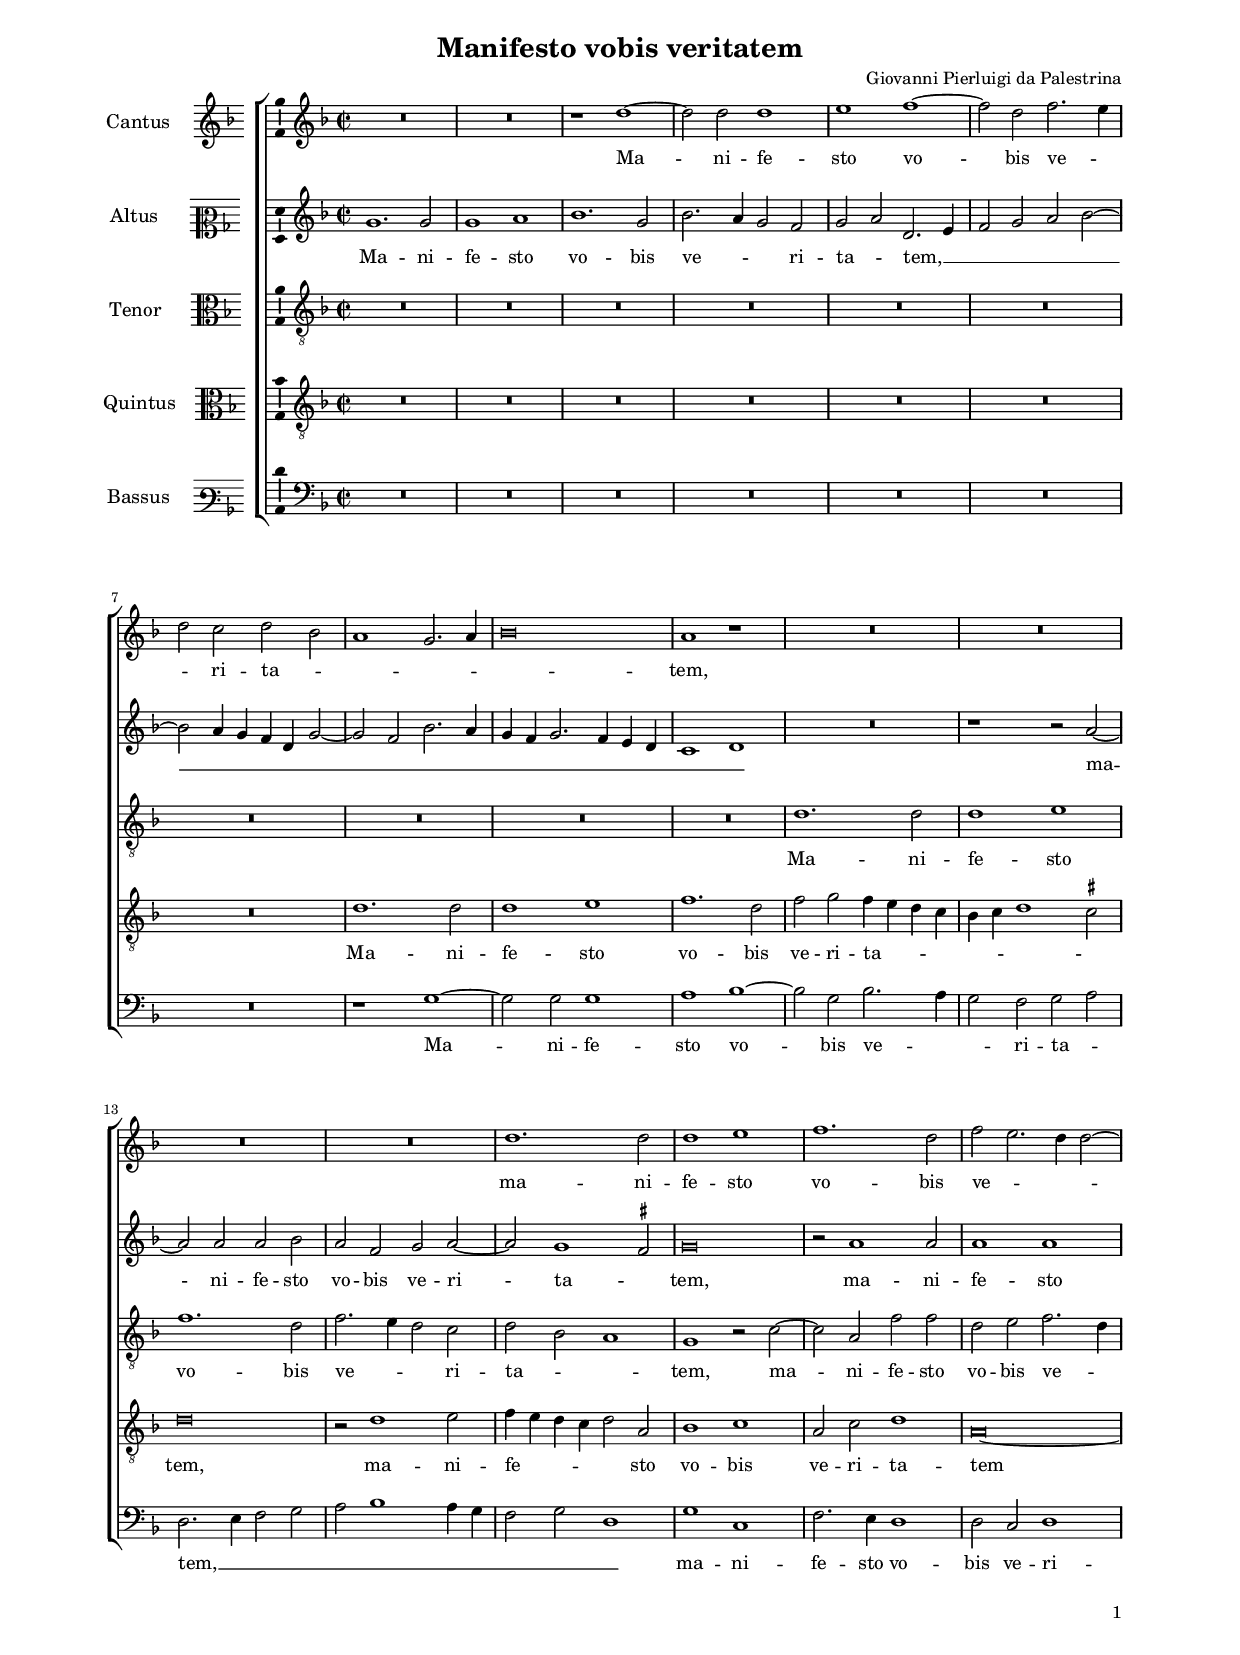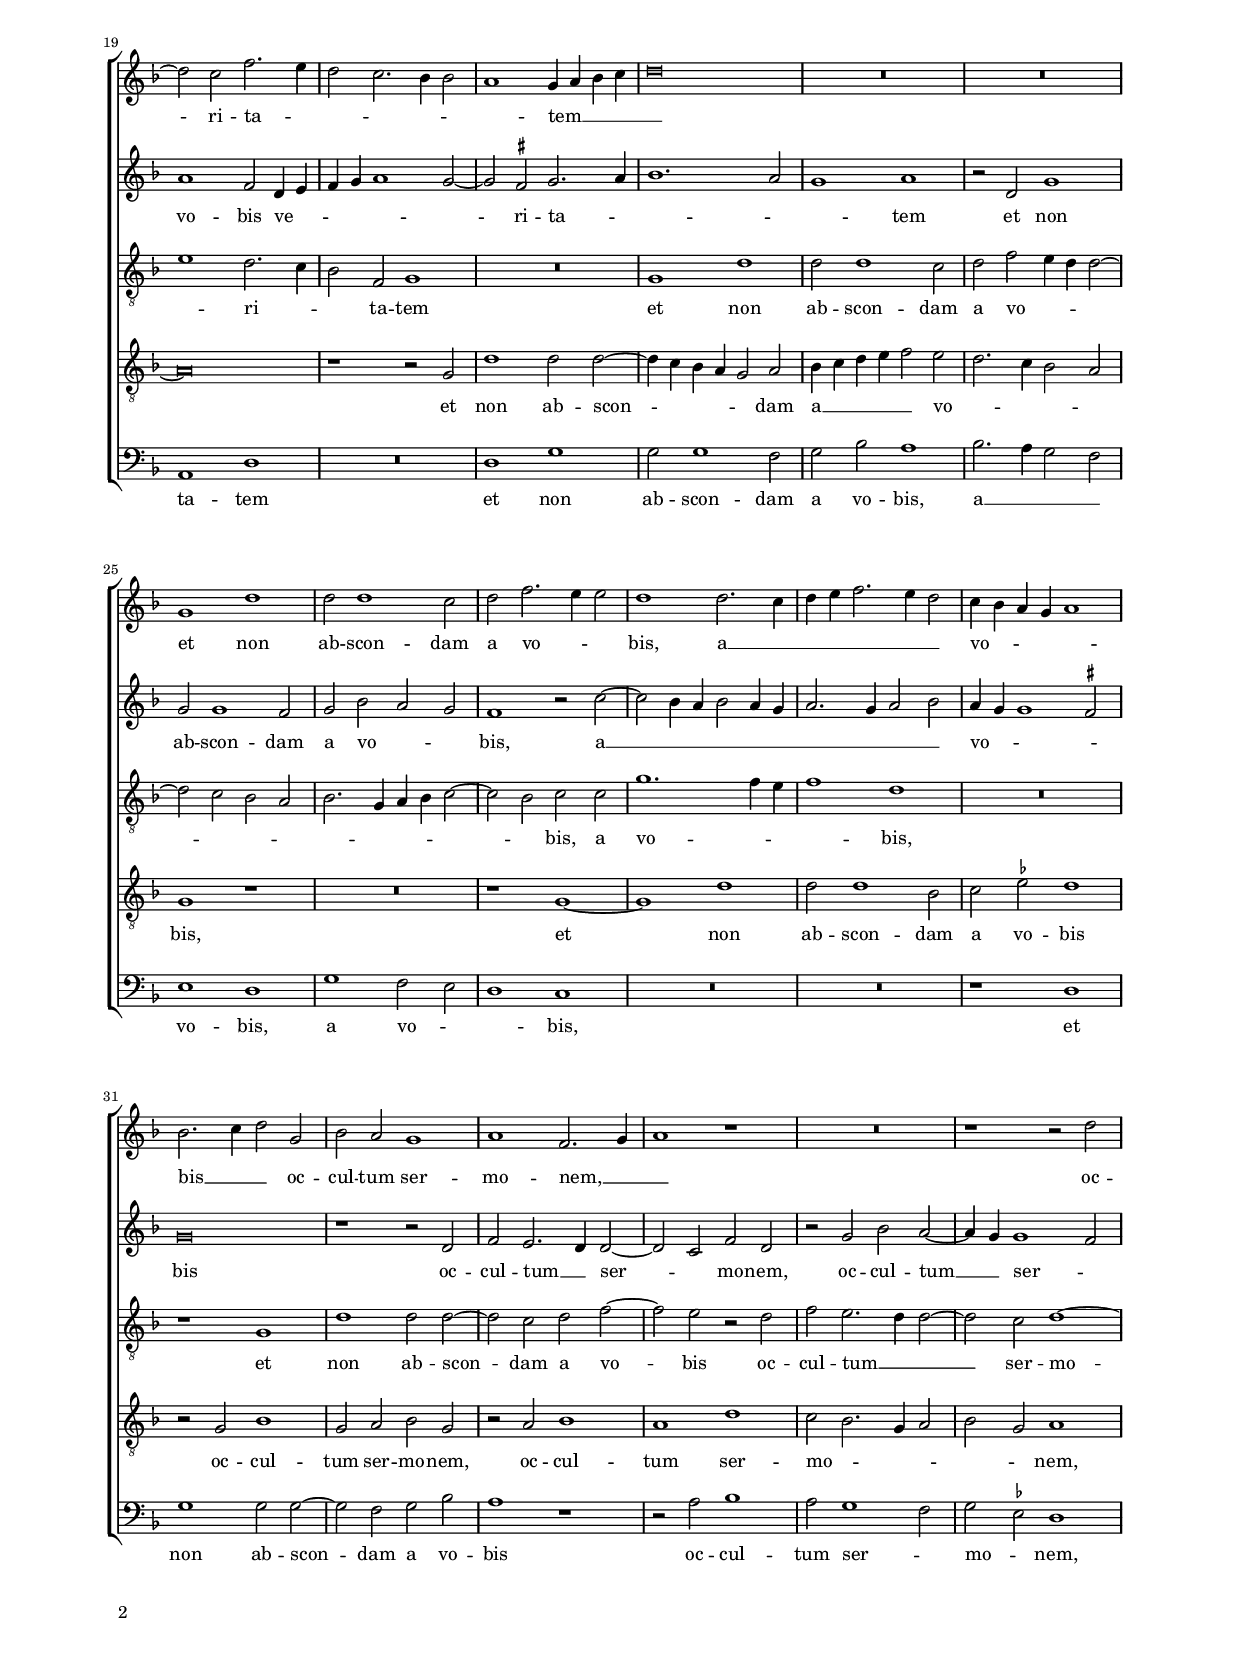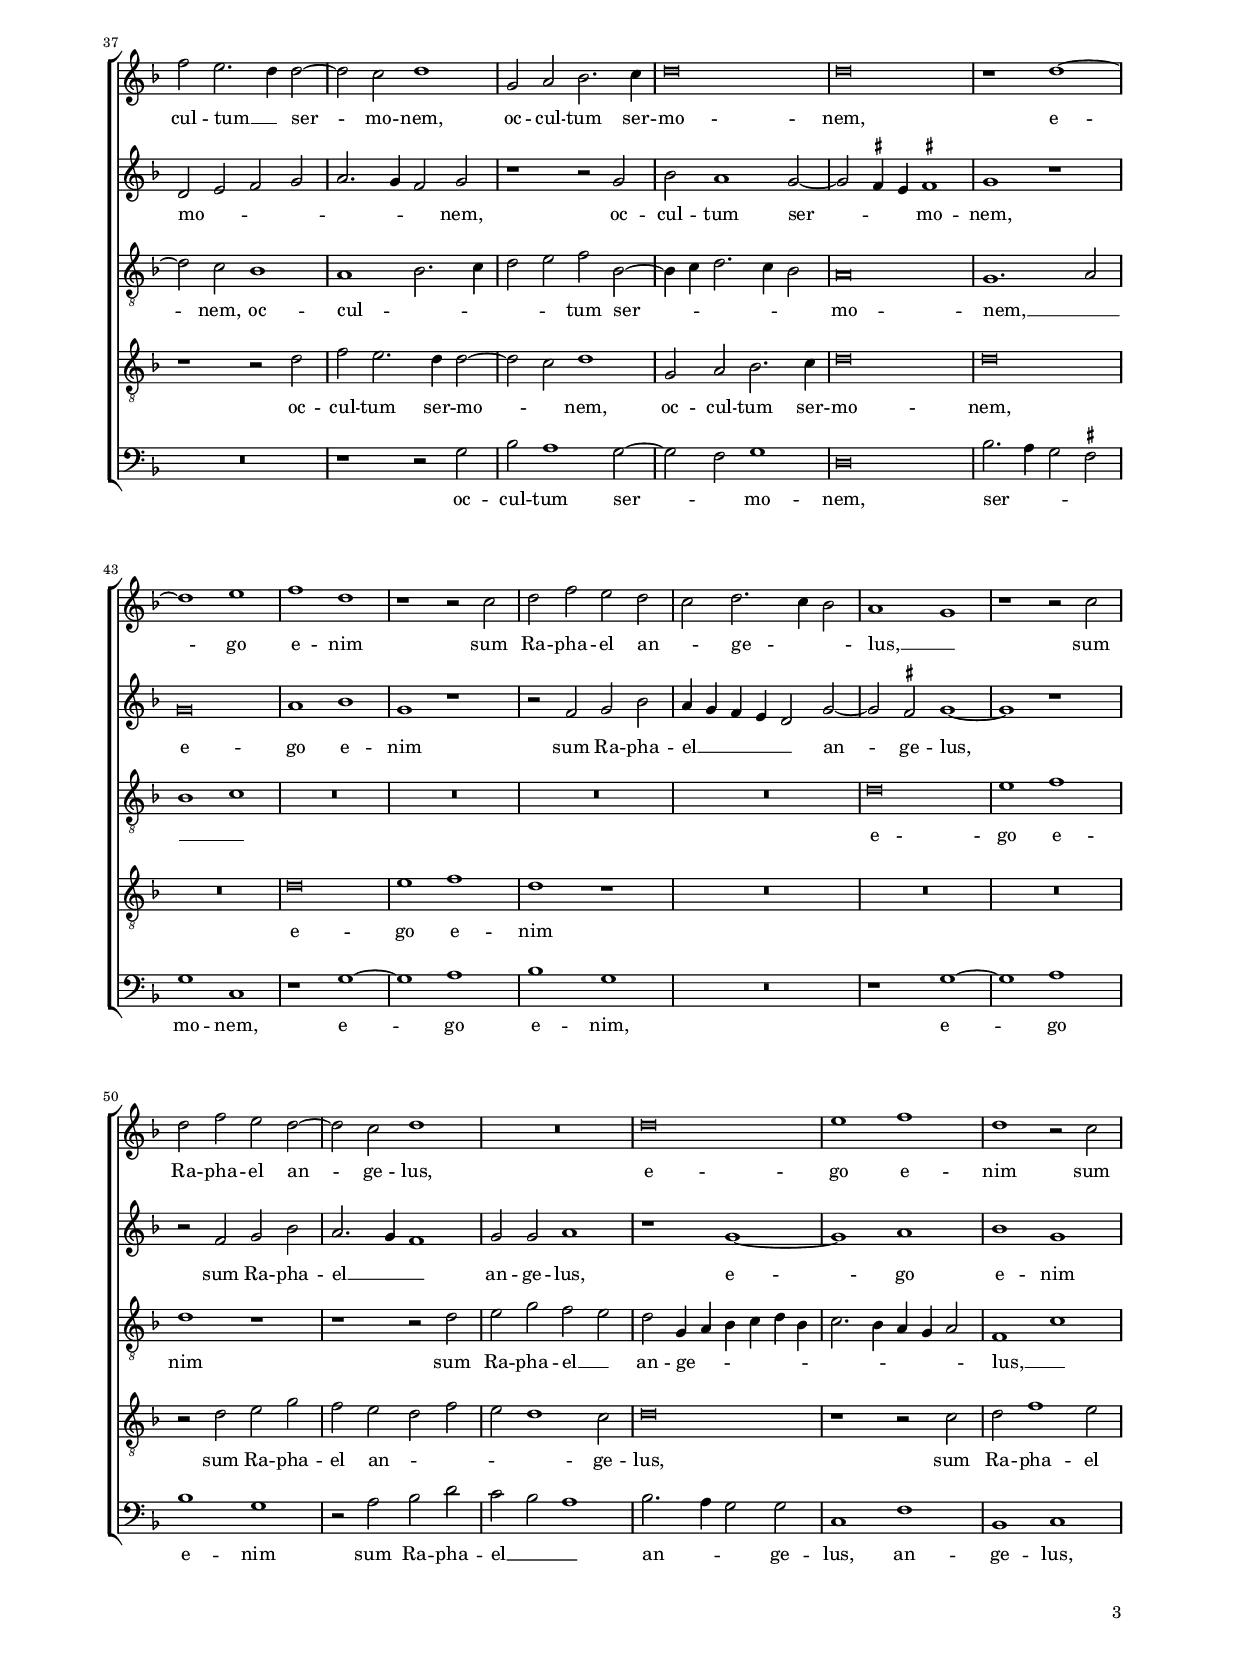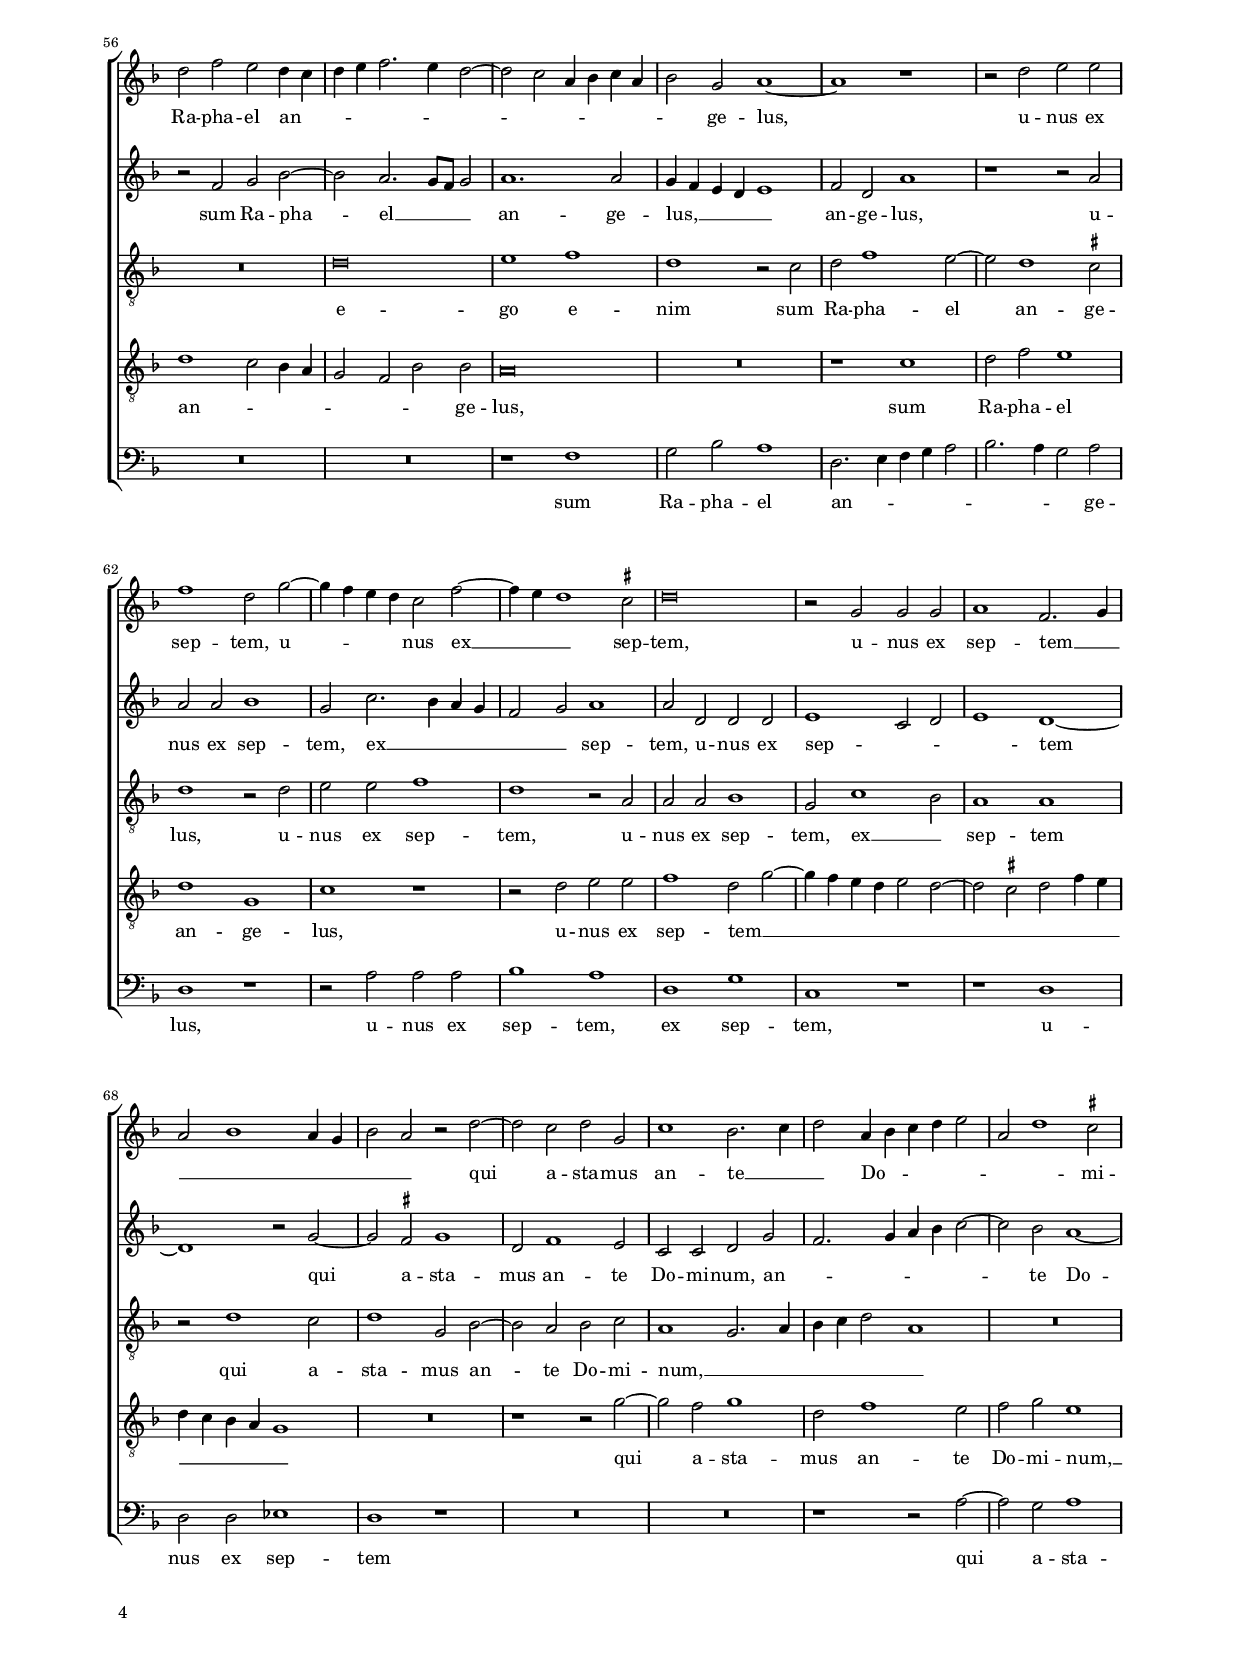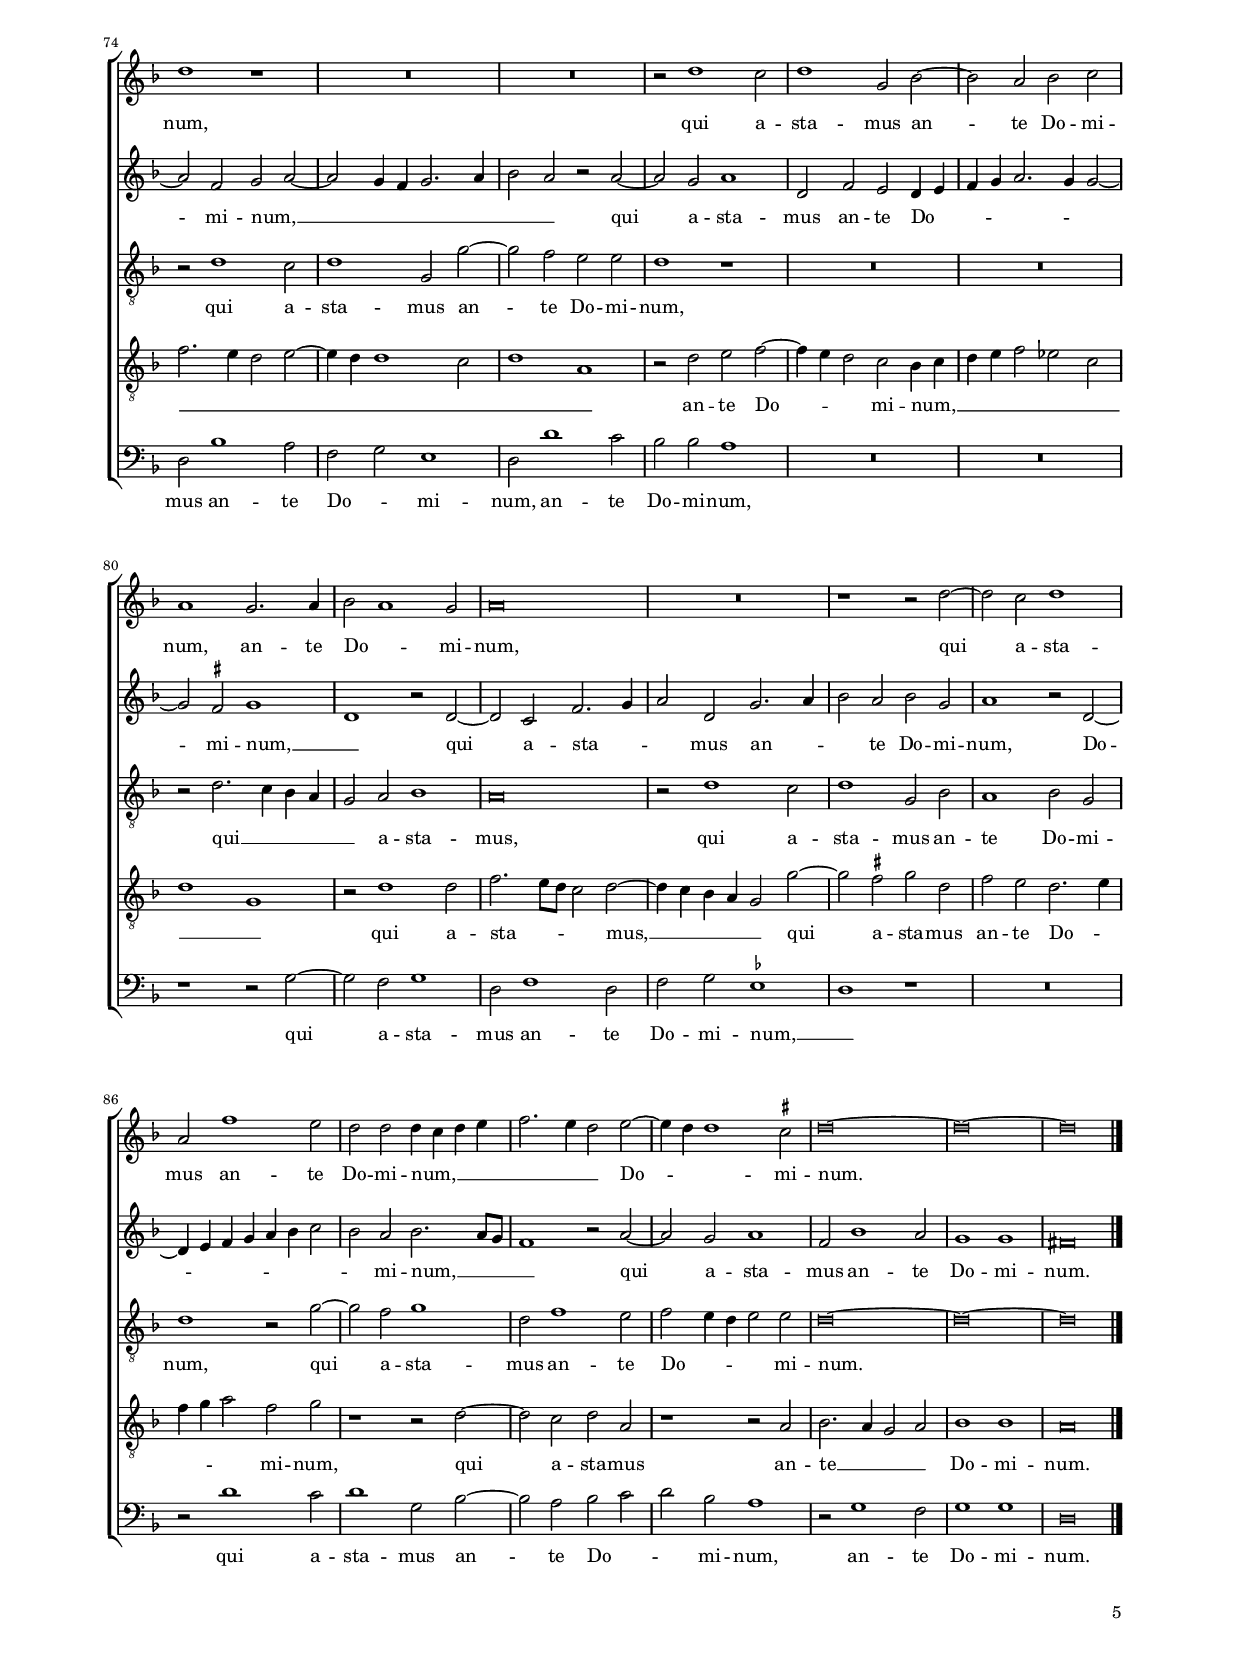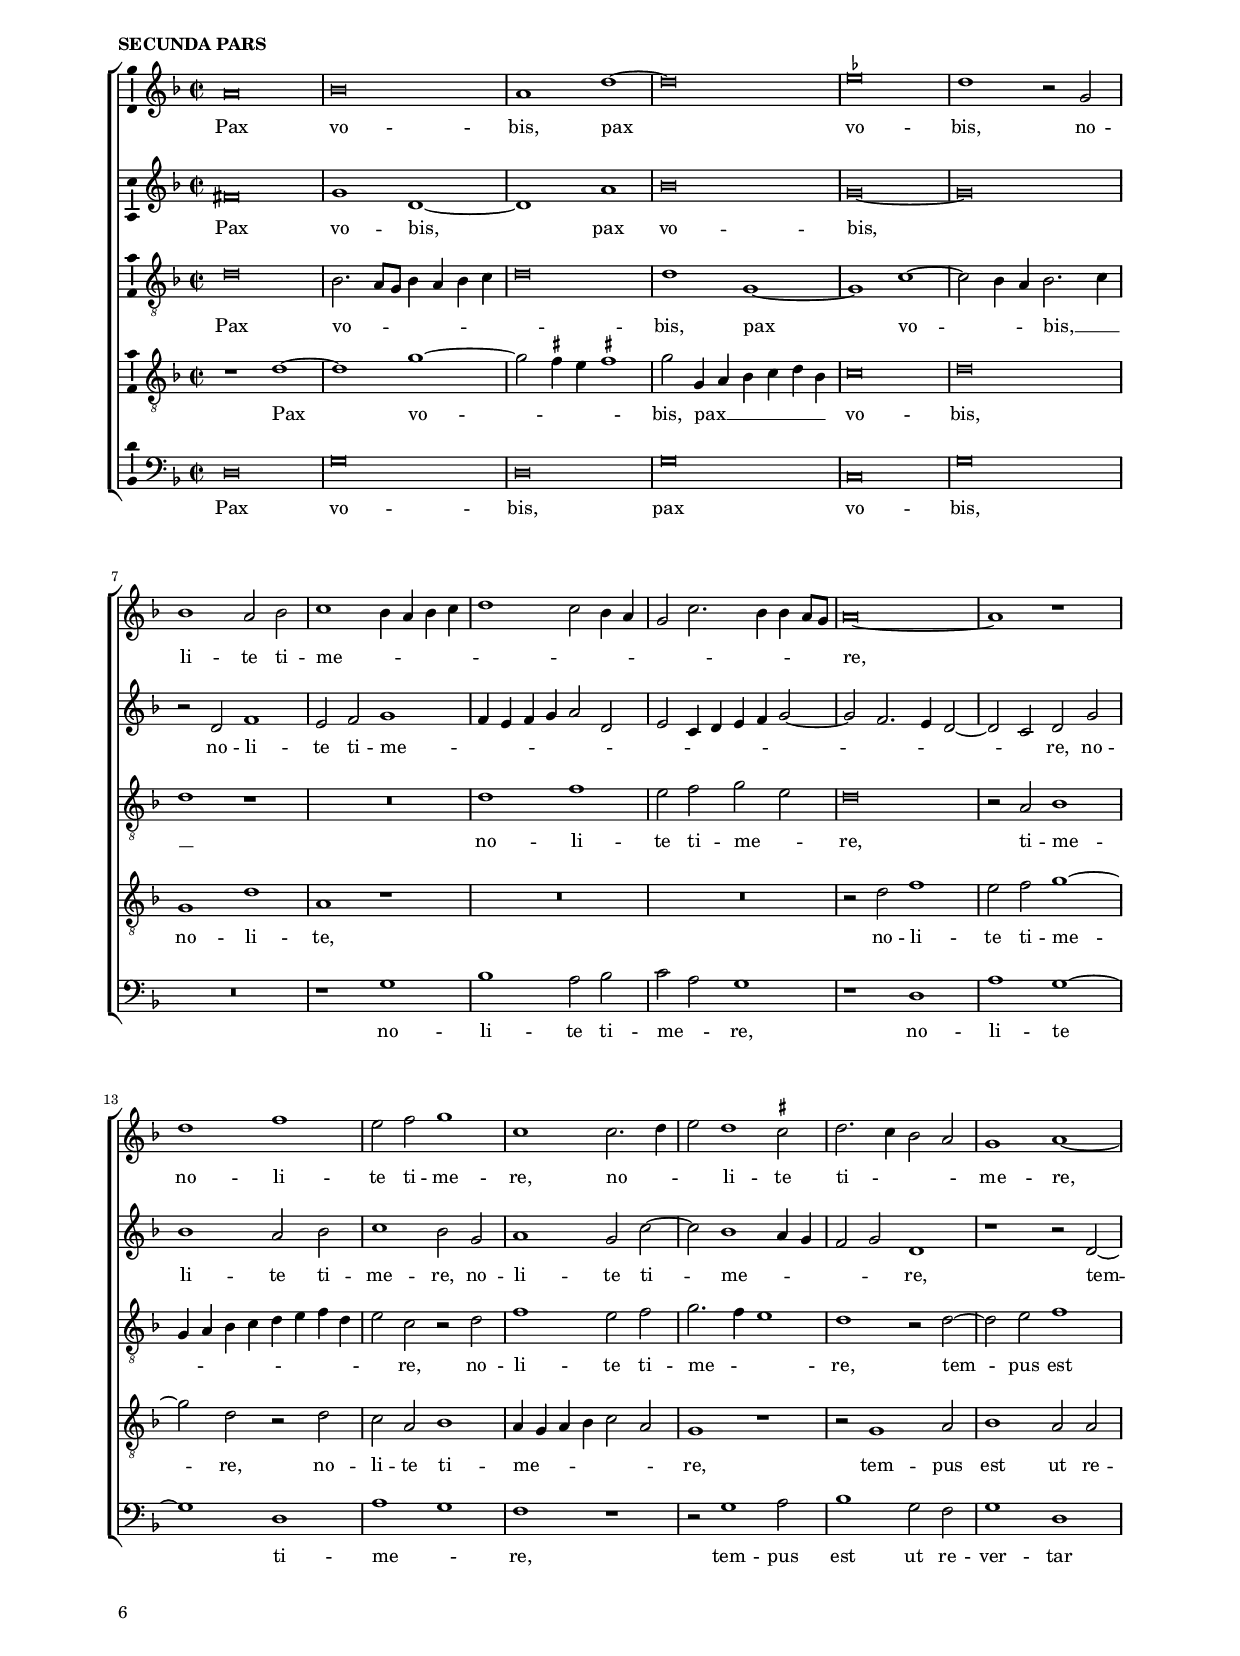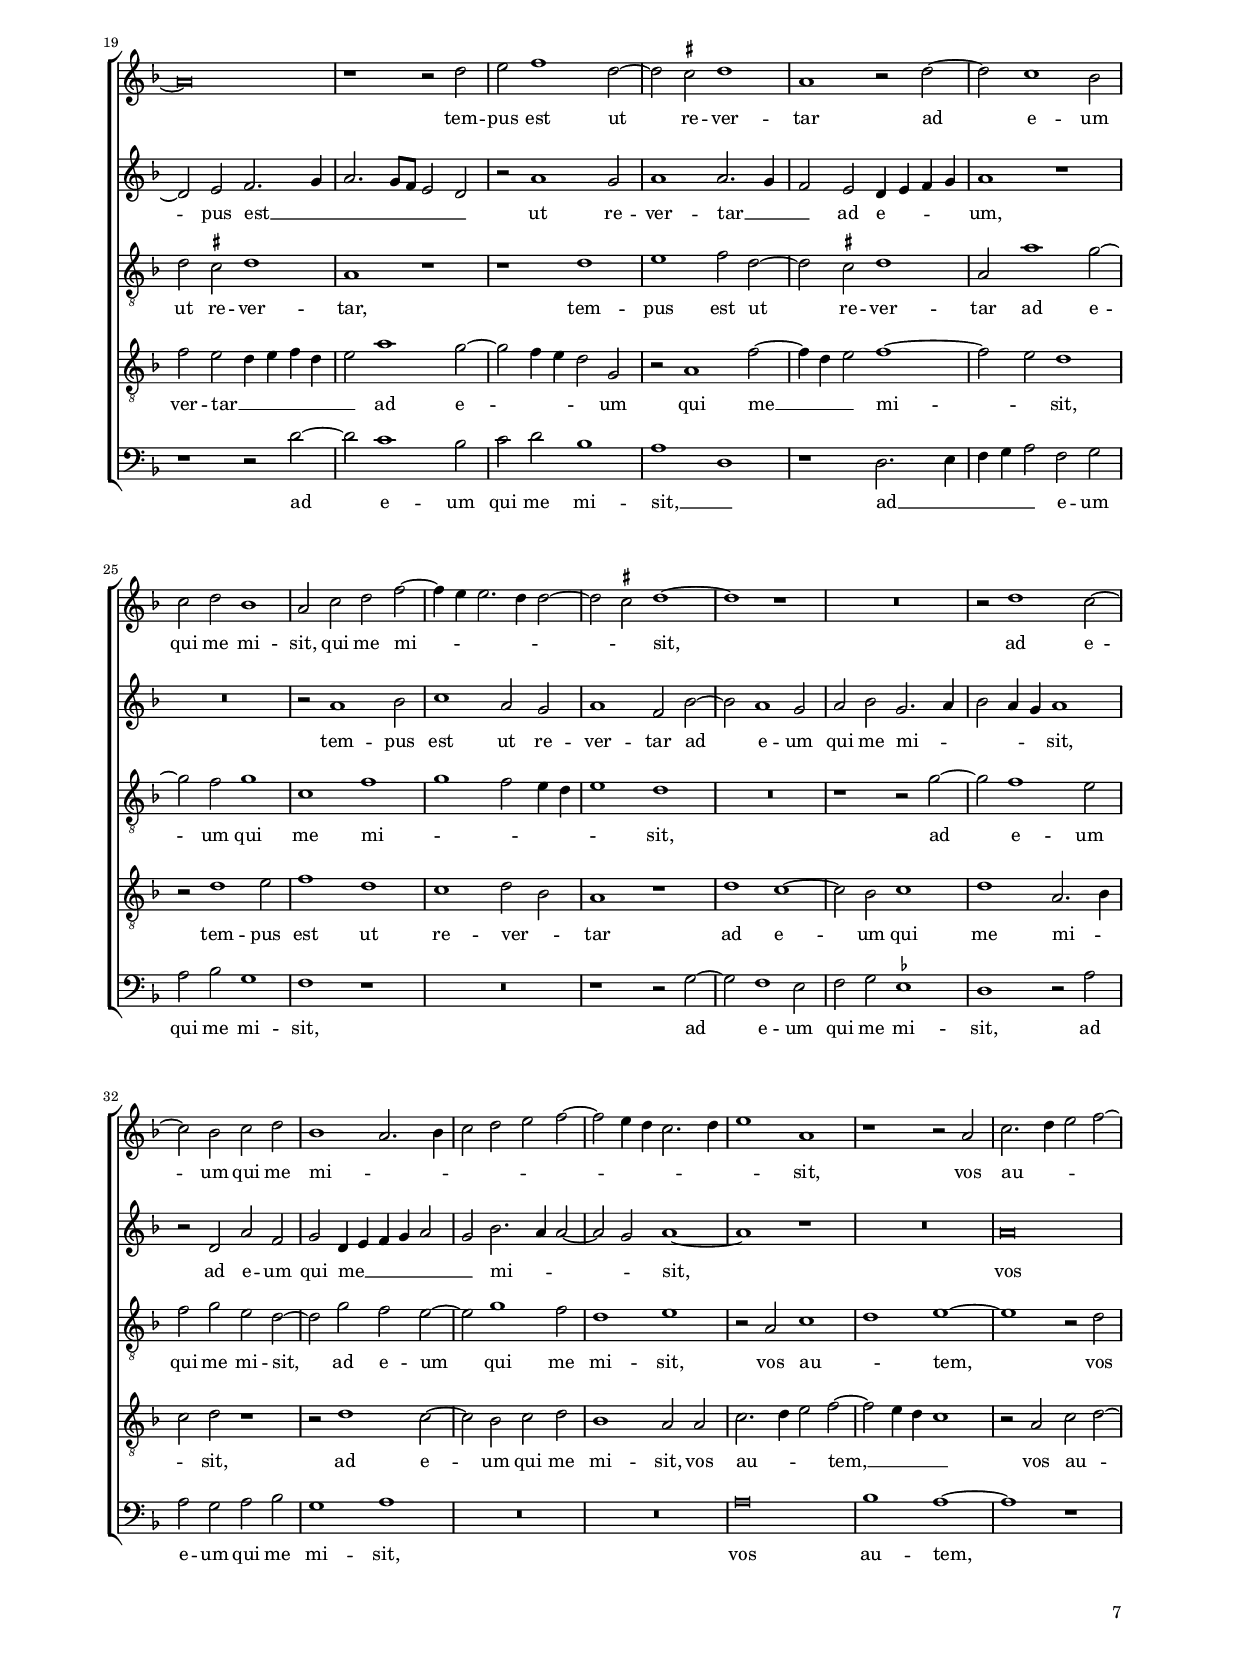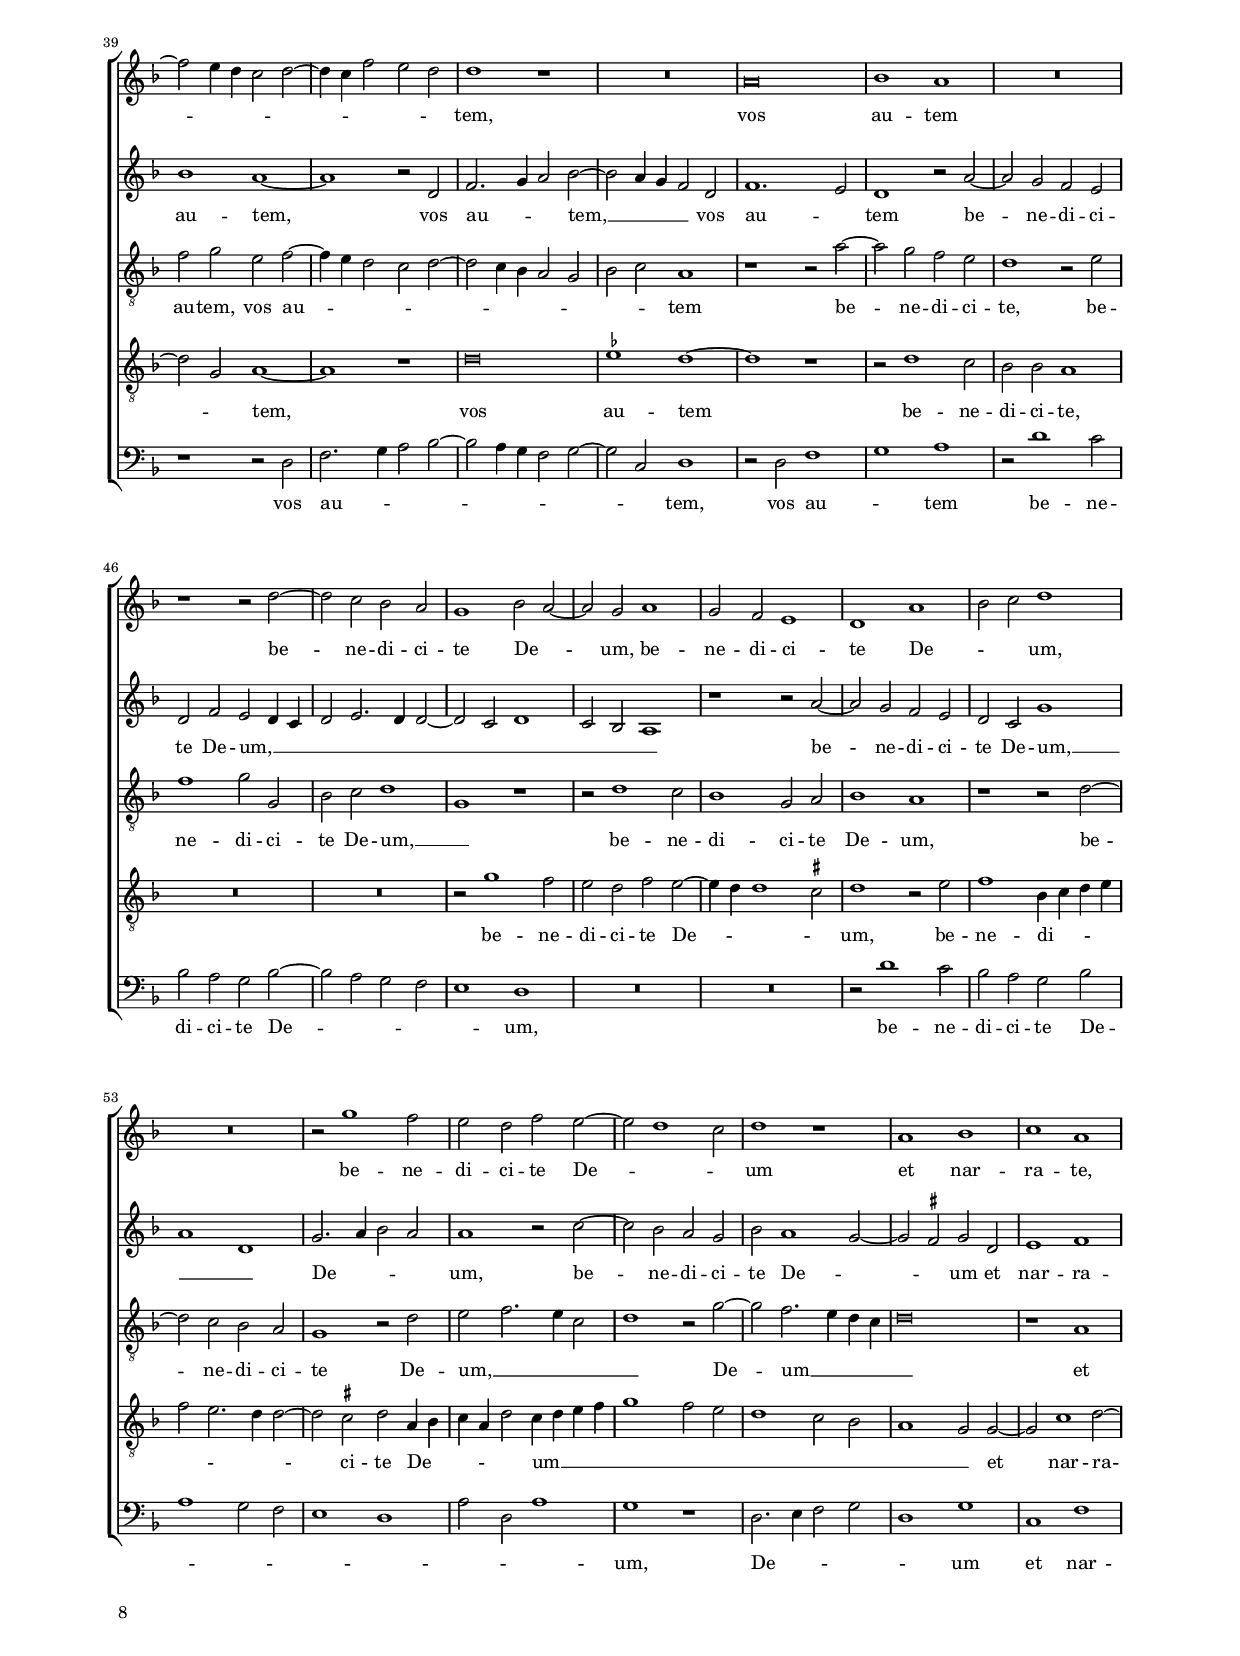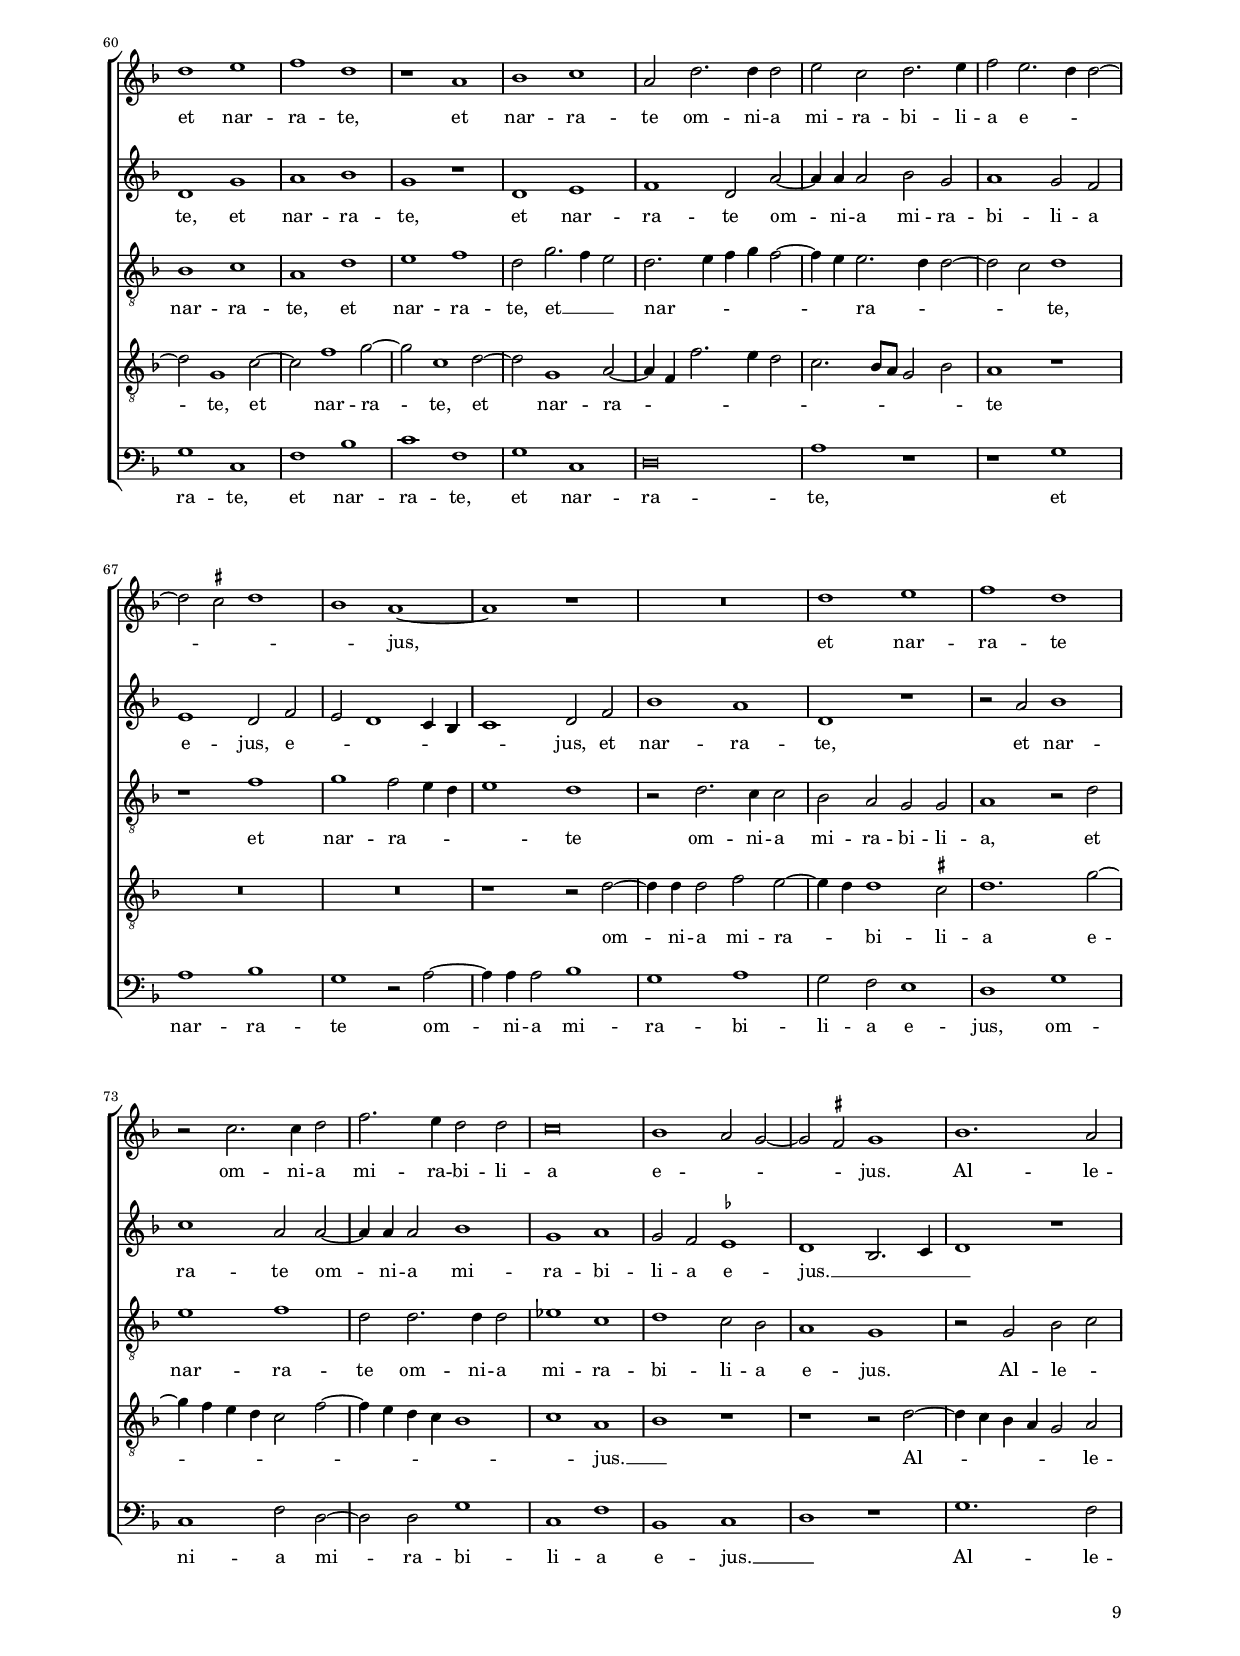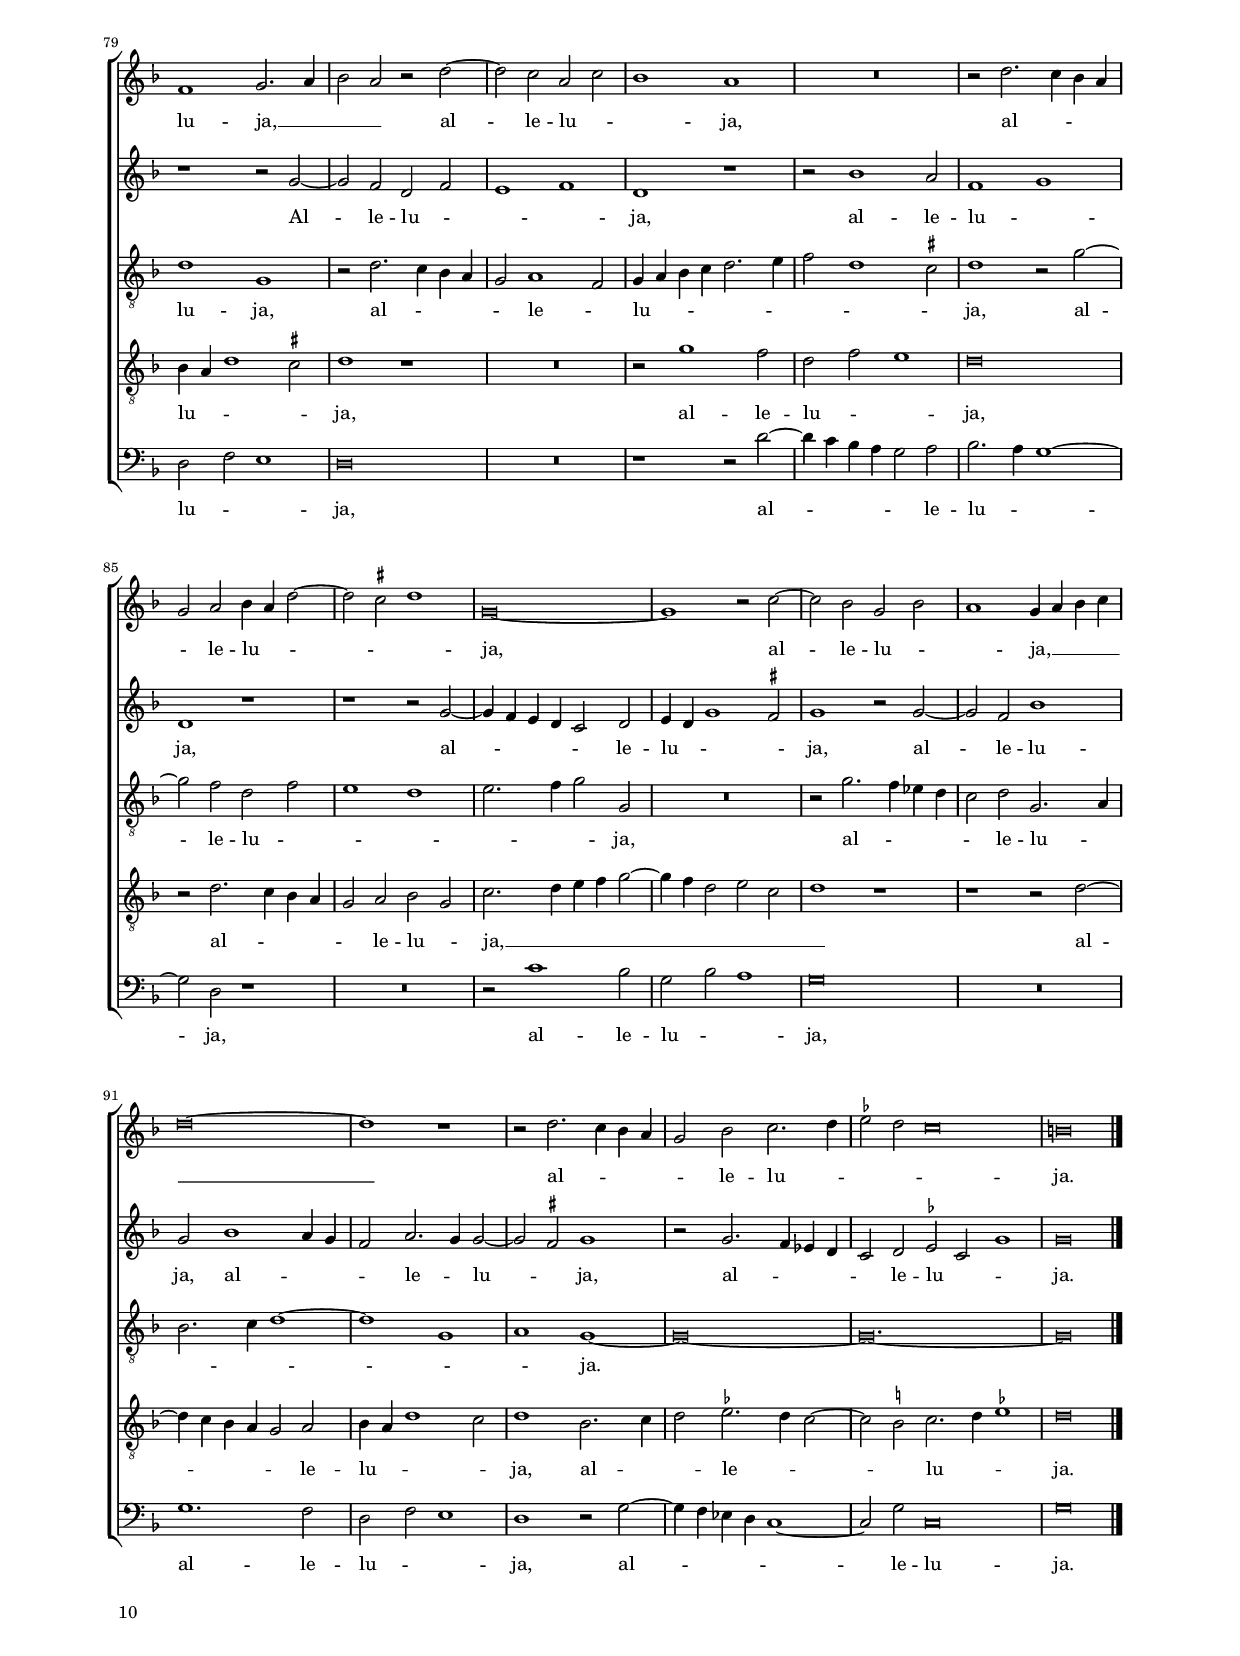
\header
{
  title="Manifesto vobis veritatem"
  composer="Giovanni Pierluigi da Palestrina"
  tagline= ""
}

\version "2.22.0"
\language deutsch
#(set-global-staff-size 15)
% #(set-default-paper-size "letter")
#(ly:set-option 'point-and-click #f)

	
	ficta = { \once \set suggestAccidentals = ##t }
	
	forget = #(define-music-function (music) (ly:music?) #{
		\accidentalStyle forget
		$music
		\accidentalStyle default
		#})
	
	m = \melisma
	me = \melismaEnd


\paper
	{
	top-margin = 1.8 \cm
	bottom-margin = 1 \cm
	left-margin = 2 \cm
	right-margin = 2 \cm
	ragged-bottom = ##f
	ragged-last-bottom = ##t
	print-page-number = ##f
	score-system-spacing = #'((basic-distance . 17) (minimum-distance . 14) (padding . 7) (strechability . 150))
	system-system-spacing = #'((basic-distance . 17) (minimum-distance . 14) (padding . 7) (strechability . 150))
        oddFooterMarkup=\markup   \fill-line { "" \fromproperty #'page:page-number-string }
        evenFooterMarkup=\markup  \fill-line { \fromproperty #'page:page-number-string "" }
        last-bottom-spacing = #'((basic-distance . 12) (minimum-distance . 7) (padding . 3))
	systems-per-page = 3
        page-count = 10
%	min-systems-per-page = 3
	}

global = {
	\key f \major
	\time 2/2 \set Score.measureLength = #(ly:make-moment 2/1)
        \skip 1*2*92 \bar "|." \pageBreak
        }
	

incipitcantus = \markup { \score {
	{
	\set Staff.instrumentName = \markup { \fontsize #1 "Cantus" }
	\key f \major
	\clef violin
	s4 \bar ""
	}
	\layout  {
	raggedright = ##t
	indent = 1.8 \cm
	line-width = 2.5 \cm
	\context { \Staff \remove Time_signature_engraver }
	\override Staff.Clef.Y-extent = #'(0 . 0)
	}} \hspace #1 }
      
      
incipitaltus = \markup { \score {
	{
	\set Staff.instrumentName = \markup { \fontsize #1 "Altus" }
	\key f \major
	\clef mezzosoprano
	s4 \bar ""
	}
	\layout  {
	raggedright = ##t
	indent = 1.8 \cm
	line-width = 2.5 \cm
	\context { \Staff \remove Time_signature_engraver }
	\override Staff.Clef.Y-extent = #'(0 . 0)
	}} \hspace #1 }


incipittenor = \markup { \score {
	{
	\set Staff.instrumentName = \markup { \fontsize #1 "Tenor" }
	\key f \major
	\clef alto
	s4 \bar ""
	}
	\layout  {
	raggedright = ##t
	indent = 1.8 \cm
	line-width = 2.5 \cm
	\context { \Staff \remove Time_signature_engraver }
	\override Staff.Clef.Y-extent = #'(0 . 0)
	}} \hspace #1 }
      
      
incipitquintus = \markup { \score {
	{
	\set Staff.instrumentName = \markup { \fontsize #1 "Quintus" }
	\key f \major
	\clef alto
	s4 \bar ""
	}
	\layout  {
	raggedright = ##t
	indent = 1.8 \cm
	line-width = 2.5 \cm
	\context { \Staff \remove Time_signature_engraver }
	\override Staff.Clef.Y-extent = #'(0 . 0)
	}} \hspace #1 }
      
      
incipitbassus = \markup { \score {
	{
	\set Staff.instrumentName = \markup { \fontsize #1 "Bassus" }
	\key f \major
	\clef varbaritone
	s4 \bar ""
	}
	\layout  {
	raggedright = ##t
	indent = 1.8 \cm
	line-width = 2.5 \cm
	\context { \Staff \remove Time_signature_engraver }
	\override Staff.Clef.Y-extent = #'(0 . 0)
	}} \hspace #1 }


cantus =  \relative c''
	{
	R\breve
	R\breve
	r1 d~
	d2 d d1
%5
	e1 f~ |
	f2 d f2. e4
	d2 c d b
	a1 g2. a4
	b\breve
%10
	a1 r |
	R\breve
	R\breve
	R\breve
	R\breve
%15
	d1. d2 |
	d1 e
	f1. d2
	f2 e2. d4 d2~
	d2 c f2. e4
%20
	d2 c2. b4 b2 |
	a1 g4 a b c
	d\breve
	R\breve
	R\breve
%25
	g,1 d' |
	d2 d1 c2
	d2 f2. e4 e2
	d1 d2. c4
	d4 e f2. e4 d2
%30
	c4 b a g a1 |
	b2. c4 d2 g,
	b2 a g1
	a1 f2. g4
	a1 r
%35
	R\breve |
	r1 r2 d
	f2 e2. d4 d2~
	d2 c d1
	g,2 a b2. c4
%40
	d\breve |
	d\breve
	r1 d~
	d1 e
	f1 d
%45
	r1 r2 c |
	d2 f e d
	c2 d2. c4 b2
	a1 g
	r1 r2 c
%50
	d2 f e d~ |
	d2 c d1
	R\breve
	d\breve
	e1 f
%55
	d1 r2 c |
	d2 f e d4 c
	d4 e f2. e4 d2~
	d2 c a4 b c a
	b2 g a1~
%60
	a1 r |
	r2 d e e
	f1 d2 g~
	g4 f e d c2 f~
	f4 e d1 \ficta cis2
%65
	d\breve |
	r2 g, g g
	a1 f2. g4 
	a2 b1 a4 g
	b2 a r d~
%70
	d2 c d g, |
	c1 b2. c4
	d2 a4 b c d e2
	a,2 d1 \ficta cis2
	d1 r
%75
	R\breve |
	R\breve
	r2 d1 c2
	d1 g,2 b~
	b2 a b c
%80
	a1 g2. a4 |
	b2 a1 g2
	a\breve
	R\breve
	r1 r2 d~
%85
	d2 c d1 |
	a2 f'1 e2
	d2 d d4 c d e
	f2. e4 d2 e~
	e4 d d1 \ficta cis2
%90
	d\breve~ |
	d\breve~
	d\breve |	
	}


altus =  \relative c'
    {
	g'1. g2
	g1 a
	b1. g2
	b2. a4 g2 f
%5
	g2 a d,2. e4 |
	f2 g a b~
	b2 a4 g f d g2~
	g2 f b2. a4
	g4 f g2. f4 e d
%10
	c1 d |
	R\breve
	r1 r2 a'~
	a2 a a b
	a2 f g a~
%15
	a2 g1 \ficta fis2 |
	g\breve
	r2 a1 a2
	a1 a
	a1 f2 d4 e
%20
	f4 g a1 g2~ |
	g2 \ficta fis g2. a4
	b1. a2
	g1 a
	r2 d, g1
%25
	g2 g1 f2 |
	g2 b a g
	f1 r2 c'~
	c2 b4 a b2 a4 g
	a2. g4 a2 b
%30
	a4 g g1 \ficta fis2 |
	g\breve
	r1 r2 d
	f2 e2. d4 d2~
	d2 c f d
%35
	r2 g b a~ |
	a4 g g1 f2
	d2 e f g
	a2. g4 f2 g
	r1 r2 g
%40
	b2 a1 g2~ |
	g2 \ficta fis4 e \ficta fis!1
	g1 r
	g\breve
	a1 b
%45
	g1 r |
	r2 f g b
	a4 g f e d2 g~
	g2 \ficta fis g1~
	g1 r
%50
	r2 f g b |
	a2. g4 f1
	g2 g a1
	r1 g~
	g1 a
%55
	b1 g |
	r2 f g b~
	b2 a2. g8 f g2
	a1. a2
	g4 f e d e1
%60
	f2 d a'1 |
	r1 r2 a
	a2 a b1
	g2 c2. b4 a g
	f2 g a1
%65
	a2 d, d d |
	e1 c2 d
	e1 d~
	d1 r2 g~
	g2 \ficta fis g1
%70
	d2 f1 e2 |
	c2 c d g
	f2. g4 a b c2~
	c2 b a1~
	a2 f g a~
%75
	a2 g4 f g2. a4 |
	b2 a r a~
	a2 g a1
	d,2 f e d4 e
	f4 g a2. g4 g2~
%80
	g2 \ficta fis g1 |
	d1 r2 d~
	d2 c f2. g4
	a2 d, g2. a4
	b2 a b g
%85
	a1 r2 d,~ |
	d4 e f g a b c2
	b2 a b2. a8 g
	f1 r2 a~
	a2 g a1
%90
	f2 b1 a2 |
	g1 g
	fis\breve |	
	}


tenor =  \relative c'
	{
	R\breve
	R\breve
	R\breve
	R\breve
%5
	R\breve |
	R\breve
	R\breve
	R\breve
	R\breve
%10
	R\breve |
	d1. d2
	d1 e
	f1. d2
	f2. e4 d2 c
%15
	d2 b a1 |
	g1 r2 c~
	c2 a f' f
	d2 e f2. d4
	e1 d2. c4
%20
	b2 f g1 |
	R\breve
	g1 d'
	d2 d1 c2
	d2 f e4 d d2~
%25
	d2 c b a |
	b2. g4 a b c2~
	c2 b c c
	g'1. f4 e
	f1 d
%30
	R\breve |
	r1 g,
	d'1 d2 d~
	d2 c d f~
	f2 e r d
%35
	f2 e2. d4 d2~ |
	d2 c d1~
	d2 c b1
	a1 b2. c4
	d2 e f b,~
%40
	b4 c d2. c4 b2 |
	a\breve
	g1. a2
	b1 c
	R\breve
%45
	R\breve |
	R\breve
	R\breve
	d\breve
	e1 f
%50
	d1 r |
	r1 r2 d
	e2 g f e
	d2 g,4 a b c d b
	c2. b4 a g a2
%55
	f1 c' |
	R\breve
	d\breve
	e1 f
	d1 r2 c
%60
	d2 f1 e2~ |
	e2 d1 \ficta cis2
	d1 r2 d
	e2 e f1
	d1 r2 a
%65
	a2 a b1 |
	g2 c1 b2
	a1 a
	r2 d1 c2
	d1 g,2 b~
%70
	b2 a b c |
	a1 g2. a4
	b4 c d2 a1
	R\breve
	r2 d1 c2
%75
	d1 g,2 g'~ |
	g2 f e e
	d1 r
	R\breve
	R\breve
%80
	r2 d2. c4 b a |
	g2 a b1
	a\breve
	r2 d1 c2
	d1 g,2 b
%85
	a1 b2 g |
	d'1 r2 g~
	g2 f g1
	d2 f1 e2
	f2 e4 d e2 e
%90
	d\breve~ |
	d\breve~~
	d\breve |	
	}


quintus  =  \relative c'
	{
	R\breve
	R\breve
	R\breve
	R\breve
%5
	R\breve |
	R\breve
	R\breve
	d1. d2
	d1 e
%10
	f1. d2 |
	f2 g f4 e d c
	b4 c d1 \ficta cis2
	d\breve
	r2 d1 e2
%15
	f4 e d c d2 a |
	b1 c
	a2 c d1
	a\breve~
	a\breve
%20
	r1 r2 g |
	d'1 d2 d~
	d4 c b a g2 a
	b4 c d e f2 e
	d2. c4 b2 a
%25
	g1 r |
	R\breve
	r1 g~
	g1 d'
	d2 d1 b2
%30
	c2 \ficta es d1 |
	r2 g, b1
	g2 a b g
	r2 a b1
	a1 d
%35
	c2 b2. g4 a2 |
	b2 g a1
	r1 r2 d
	f2 e2. d4 d2~
	d2 c d1
%40
	g,2 a b2. c4 |
	d\breve
	d\breve
	R\breve
	d\breve
%45
        e1 f |	
	d1 r
	R\breve
	R\breve
	R\breve
%50
	r2 d e g |
	f2 e d f
	e2 d1 c2
	d\breve
	r1 r2 c
%55
	d2 f1 e2 |
	d1 c2 b4 a
	g2 f b b
	a\breve
	R\breve
%60
	r1 c |
	d2 f e1
	d1 g,
	c1 r
	r2 d e e
%65
	f1 d2 g~ |
	g4 f e d e2 d~
	d2 \ficta cis d f4 e
	d4 c b a g1
	R\breve
%70
	r1 r2 g'~ |
	g2 f g1
	d2 f1 e2
	f2 g e1
	f2. e4 d2 e~
%75
	e4 d d1 c2 |
	d1 a
	r2 d e f~
	f4 e d2 c b4 c
	d4 e f2 es c
%80
	d1 g, |
	r2 d'1 d2
	f2. e8 d c2 d~
	d4 c b a g2 g'~
	g2 \ficta fis g d
%85
	f2 e d2. e4 |
	f4 g a2 f g
	r1 r2 d~
	d2 c d a
	r1 r2 a
%90
	b2. a4 g2 a |
	b1 b
	a\breve |	
	}


bassus  =  \relative c
	{
	R\breve
	R\breve
	R\breve
	R\breve
%5
	R\breve |
	R\breve
	R\breve
	r1 g'~
	g2 g g1
%10
	a1 b~ |
	b2 g b2. a4
	g2 f g a
	d,2. e4 f2 g
	a2 b1 a4 g
%15
	f2 g d1 |
	g1 c,
	f2. e4 d1
	d2 c d1
	a1 d
%20
	R\breve |
	d1 g
	g2 g1 f2
	g2 b a1
	b2. a4 g2 f
%25
	e1 d |
	g1 f2 e
	d1 c
	R\breve
	R\breve
%30
	r1 d |
	g1 g2 g~
	g2 f g b
	a1 r
	r2 a b1
%35
	a2 g1 f2 |
	g2 \ficta es d1
	R\breve
	r1 r2 g
	b2 a1 g2~
%40
	g2 f g1 |
	d\breve
	b'2. a4 g2 \ficta fis
	g1 c,
	r1 g'~
%45
	g1 a |
	b1 g
	R\breve
	r1 g~
	g1 a
%50
	b1 g |
	r2 a b d
	c2 b a1
	b2. a4 g2 g
	c,1 f
%55
	b,1 c |
	R\breve
	R\breve
	r1 f
	g2 b a1
%60
	d,2. e4 f g a2 |
	b2. a4 g2 a
	d,1 r
	r2 a' a a
	b1 a
%65
	d,1 g |
	c,1 r
	r1 d
	d2 d es1
	d1 r
%70
	R\breve |
	R\breve
	r1 r2 a'~
	a2 g a1
	d,2 b'1 a2
%75
	f2 g e1 |
	d2 d'1 c2
	b2 b a1
	R\breve
	R\breve
%80
	r1 r2 g~ |
	g2 f g1
	d2 f1 d2
	f2 g \ficta es1
	d1 r
%85
	R\breve |
	r2 d'1 c2
	d1 g,2 b~
	b2 a b c
	d2 b a1
%90
	r2 g1 f2 |
	g1 g
	d\breve |	
	}


lyricscantus = \lyricmode {
	Ma -- ni -- fe -- sto vo -- bis ve -- _ _ ri -- ta -- _ _ _ _ _ tem,
        ma -- ni -- fe -- sto vo -- bis ve -- _ _ _ ri -- ta -- _ _ _ _ _ _ tem __ _ _ _ _
        et non ab -- scon -- dam a vo -- _ _ bis,
        a __ _ _ _ _ _ _ vo -- _ _ _ _ bis __ _ _
        oc -- cul -- tum ser -- mo -- nem, __ _ _
        oc -- cul -- tum __ _ ser -- mo -- nem,
        oc -- cul -- tum ser -- mo -- nem,
        e -- go e -- nim sum Ra -- pha -- el an -- _ ge -- _ _ lus, __ _ 
        sum Ra -- pha -- el an -- ge -- lus,
        e -- go e -- nim sum Ra -- pha -- el an -- _ _ _ _ _ _ _ _ _ _ _ _ ge -- lus,
        u -- nus ex sep -- tem,
        u -- _ _ _ nus ex __ _ _ sep -- tem,
        u -- nus ex sep -- tem __ _ _ _ _ _ _ _
        qui a -- sta -- mus an -- te __ _ _ Do -- _ _ _ _ _ _ mi -- num,
        qui a -- sta -- mus an -- te Do -- mi -- num,
        an -- te Do -- _ mi -- num,
        qui a -- sta -- mus an -- te Do -- mi -- num, __ _ _ _ _ _ _ 
        Do -- _ _ mi -- num.
	}


lyricsaltus = \lyricmode {
	Ma -- ni -- fe -- sto vo -- bis ve -- _ _ ri -- ta -- _ tem, __ _ _ _ _ _ _ _ _ _ _ _ _ _ _ _ _ _ _ _ _ _
        ma -- ni -- fe -- sto vo -- bis ve -- ri -- ta -- _ tem,
        ma -- ni -- fe -- sto vo -- bis ve -- _ _ _ _ _ ri -- ta -- _ _ _ _ tem
        et non ab -- scon -- dam a vo -- _ _ bis,
        a __ _ _ _ _ _ _ _ _ _ vo -- _ _ _ bis
        oc -- cul -- tum __ _ ser -- _ mo -- nem,
        oc -- cul -- tum __ _ ser -- _ mo -- _ _ _ _ _ _ nem,
        oc -- cul -- tum ser -- _ _ mo -- nem,
        e -- go e -- nim sum Ra -- pha -- el __ _ _ _ _ an -- ge -- lus,
        sum Ra -- pha -- el __ _ _ an -- ge -- lus,
        e -- go e -- nim sum Ra -- pha -- el __ _ _ _ an -- ge -- lus, __ _ _ _ _
        an -- ge -- lus,
        u -- nus ex sep -- tem,
        ex __ _ _ _ _ _ sep -- tem,
        u -- nus ex sep -- _ _ _ tem
        qui a -- sta -- mus an -- te Do -- mi -- num,
        an -- _ _ _ _ _ te Do -- mi -- num, __ _ _ _ _ _ _ _
        qui a -- sta -- mus an -- te Do -- _ _ _ _ _ _ mi -- num, __ _
        qui a -- sta -- _ _ mus an -- _ _ te Do -- mi -- num,
        Do -- _ _ _ _ _ _ _ mi -- num, __ _ _ _
        qui a -- sta -- mus an -- te Do -- mi -- num.
	}


lyricstenor = \lyricmode {
	Ma -- ni -- fe -- sto vo -- bis ve -- _ _ ri -- ta -- _ _ tem,
        ma -- ni -- fe -- sto vo -- bis ve -- _ _ ri -- _ _ ta -- tem
        et non ab -- scon -- dam a vo -- _ _ _ _ _ _ _ _ _ _ _ _ bis,
        a vo -- _ _ _ bis,
        et non ab -- scon -- dam a vo -- bis
        oc -- cul -- tum __ _ _ ser -- mo -- nem,
        oc -- cul -- _ _ _ _ tum ser -- _ _ _ _ mo -- nem, __ _ _ _
        e -- go e -- nim sum Ra -- pha -- el __ _ an -- ge -- _ _ _ _ _ _ _ _ _ _ lus, __ _ 
        e -- go e -- nim sum Ra -- pha -- el an -- ge -- lus,
        u -- nus ex sep -- tem,
        u -- nus ex sep -- tem,
        ex __ _ sep -- tem
        qui a -- sta -- mus an -- te Do -- mi -- num, __ _ _ _ _ _ _
        qui a -- sta -- mus an -- te Do -- mi -- num,
        qui __ _ _ _ _ a -- sta -- mus,
        qui a -- sta -- mus an -- te Do -- mi -- num,
        qui a -- sta -- mus an -- te Do -- _ _ _ mi -- num.
	}


lyricsquintus = \lyricmode {
	Ma -- ni -- fe -- sto vo -- bis ve -- ri -- ta -- _ _ _ _ _ _ _ tem,
        ma -- ni -- fe -- _ _ _ _ sto vo -- bis ve -- ri -- ta -- tem
        et non ab -- scon -- _ _ _ _ dam a __ _ _ _ _ vo -- _ _ _ _ bis,
        et non ab -- scon -- dam a vo -- bis
        oc -- cul -- tum ser -- mo -- nem,
        oc -- cul -- tum ser -- mo -- _ _ _ _ _ nem,
        oc -- cul -- tum ser -- mo -- _ nem,
        oc -- cul -- tum ser -- mo -- nem,
        e -- go e -- nim sum Ra -- pha -- el an -- _ _ _ _ ge -- lus,
        sum Ra -- pha -- el an -- _ _ _ _ _ _ ge -- lus,
        sum Ra -- pha -- el an -- ge -- lus,
        u -- nus ex sep -- tem __ _ _ _ _ _ _ _ _ _ _ _ _ _ _ _
        qui a -- sta -- mus an -- te Do -- mi -- num, __ _ _ _ _ _ _ _ _ _
        an -- te Do -- _ _ mi -- num, __ _ _ _ _ _ _ _ _
        qui a -- sta -- _ _ _ mus, __ _ _ _ _
        qui a -- sta -- mus an -- te Do -- _ _ _ _ mi -- num,
        qui a -- sta -- mus an -- te __ _ _ _ Do -- mi -- num.
	}


lyricsbassus = \lyricmode {
	Ma -- ni -- fe -- sto vo -- bis ve -- _ _ ri -- ta -- _ tem, __ _ _ _ _ _ _ _ _ _ _
        ma -- ni -- fe -- sto vo -- bis ve -- ri -- ta -- tem
        et non ab -- scon -- dam a vo -- bis,
        a __ _ _ _ vo -- bis,
        a vo -- _ _ bis,
        et non ab -- scon -- dam a vo -- bis
        oc -- cul -- tum ser -- _ mo -- _ nem,
        oc -- cul -- tum ser -- _ mo -- nem,
        ser -- _ _ _ mo -- nem,
        e -- go e -- nim,
        e -- go e -- nim sum Ra -- pha -- el __ _ _ an -- _ _ ge -- lus,
        an -- ge -- lus,
        sum Ra -- pha -- el an -- _ _ _ _ _ _ _ ge -- lus,
        u -- nus ex sep -- tem,
        ex sep -- tem,
        u -- nus ex sep -- tem
        qui a -- sta -- mus an -- te Do -- _ mi -- num,
        an -- te Do -- mi -- num,
        qui a -- sta -- mus an -- te Do -- mi -- num, __ _
        qui a -- sta -- mus an -- te Do -- _ _ mi -- num,
        an -- te Do -- mi -- num.
	}


\score
{  
	% \transpose {
	\new ChoirStaff \with { \override StaffGrouper.staff-staff-spacing.basic-distance = #12 }
	<<

	\new Staff << \global
	\new Voice="v1" {
		\set Staff.instrumentName=\incipitcantus
		\set Staff.midiInstrument = "reed organ"
		\clef violin
		\cantus }
	\new Lyrics \lyricsto "v1" {\lyricscantus }
	>>


	\new Staff << \global
	\new Voice="v2" {
		\set Staff.instrumentName=\incipitaltus
		\set Staff.midiInstrument = "reed organ"
                \clef violin % "G_8"
		\altus}
	\new Lyrics \lyricsto "v2" {\lyricsaltus }
	>>


	\new Staff << \global
	\new Voice="v3" {
		\set Staff.instrumentName=\incipittenor
		\set Staff.midiInstrument = "reed organ"
		\clef "G_8"
		\tenor }
	\new Lyrics \lyricsto "v3" {\lyricstenor }
	>>


	\new Staff << \global
	\new Voice="v5" {
		\set Staff.instrumentName=\incipitquintus
		\set Staff.midiInstrument = "reed organ"
		\clef "G_8"
		\quintus}
	\new Lyrics \lyricsto "v5" {\lyricsquintus }
	>>


	\new Staff << \global
	\new Voice="v4" {
		\set Staff.instrumentName=\incipitbassus
		\set Staff.midiInstrument = "reed organ"
		\clef bass
		\bassus }
	\new Lyrics \lyricsto "v4" {\lyricsbassus}
	>>

	>>
	% } % transpose

	\layout
	{
	indent = 2.5 \cm
	\context { \Staff \override TimeSignature.break-visibility = #end-of-line-invisible }
    \context { \Staff \consists "Ambitus_engraver" }
	\context { \Lyrics \override VerticalAxisGroup.nonstaff-relatedstaff-spacing.padding = #1.4 }
%	\context { \Lyrics \override LyricText.font-size = #1 }
%	\context { \Staff \override InstrumentName.X-offset = #'-25 }
	\context { \Score \override BarNumber.padding = #2 }
	\context { \Voice \override NoteHead.style = #'baroque }
	}


\midi
	{
    	\tempo 2 = 90
	}

}

%%%%%%%%%%%%%%%%%%%%  SECUNDA PARS %%%%%%%%%%%%%%%%%%%%


global = {
	\key f \major
	\time 2/2 \set Score.measureLength = #(ly:make-moment 2/1)
        \skip 1*2*94
        \set Score.measureLength = #(ly:make-moment 3/1)
        \skip 1*3
        \set Score.measureLength = #(ly:make-moment 2/1)
        \skip 1*2
        \bar "|."
	}


cantus =  \relative c''
	{
        a\breve
	b\breve
	a1 d~
	d\breve
%5
	\ficta es\breve |
	d1 r2 g,
	b1 a2 b
	c1 b4 a b c
	d1 c2 b4 a
%10
	g2 c2. b4 b a8 g |
	a\breve~
	a1 r
	d1 f
	e2 f g1
%15
	c,1 c2. d4 |
	e2 d1 \ficta cis2
	d2. c4 b2 a
	g1 a~
	a\breve
%20
	r1 r2 d |
	e2 f1 d2~
	d2 \ficta cis d1
	a1 r2 d~
	d2 c1 b2
%25
	c2 d b1 |
	a2 c d f~
	f4 e e2. d4 d2~
	d2 \ficta cis d1~
	d1 r
%30
	R\breve |
	r2 d1 c2~
	c2 b c d
	b1 a2. b4
	c2 d e f~
%35
	f2 e4 d c2. d4 |
	e1 a,
	r1 r2 a
	c2. d4 e2 f~
	f2 e4 d c2 d~
%40
	d4 c f2 e d |
	d1 r
	R\breve
	a\breve
	b1 a
%45
	R\breve |
	r1 r2 d~
	d2 c b a
	g1 b2 a~
	a2 g a1
%50
	g2 f e1 |
	d1 a'
	b2 c d1
	R\breve
	r2 g1 f2
%55
	e2 d f e~ |
	e2 d1 c2
        d1 r	
	a1 b
	c1 a
%60
	d1 e |
	f1 d
	r1 a
	b1 c
	a2 d2. d4 d2
%65
	e2 c d2. e4 |
	f2 e2. d4 d2~
	d2 \ficta cis d1
	b1 a~
	a1 r
%70
	R\breve |
	d1 e
	f1 d 
        r2 c2. c4 d2 
        f2. e4 d2 d
%75
	c\breve |
	b1 a2 g~
        g2 \ficta fis2 g1
	b1. a2
        f1 g2. a4
%80
	b2 a r2 d~ |
	d2 c a c
	b1 a
	R\breve
        r2 d2. c4 b a
%85
	g2 a b4 a d2~ |
	d2 \ficta cis d1
	g,\breve~
	g1 r2 c~
	c2 b g b
%90
	a1 g4 a b c |
	d\breve~
	d1 r
        r2 d2. c4 b a
        g2 b c2. d4
%95
        \ficta es2 d c\breve
        h\breve |
	}


altus =  \relative c'
    {
	fis\breve
	g1 d~
	d1 a'
	b\breve
%5
	g\breve~ |
	g\breve
	r2 d f1
	e2 f g1
	f4 e f g a2 d,
%10
	e2 c4 d e f g2~ |
	g2 f2. e4 d2~
	d2 c d g
	b1 a2 b
	c1 b2 g
%15
	a1 g2 c~ |
	c2 b1 a4 g
	f2 g d1
	r1 r2 d~
	d2 e f2. g4
%20
	a2. g8 f e2 d |
	r2 a'1 g2
	a1 a2. g4
	f2 e d4 e f g
	a1 r
%25
	R\breve |
	r2 a1 b2
	c1 a2 g
	a1 f2 b~
	b2 a1 g2
%30
	a2 b g2. a4 |
	b2 a4 g a1
	r2 d, a' f
	g2 d4 e f g a2
	g2 b2. a4 a2~
%35
	a2 g a1~ |
	a1 r
	R\breve
	a\breve
	b1 a~
%40
	a1 r2 d, |
	f2. g4 a2 b~
	b2 a4 g f2 d
	f1. e2
	d1 r2 a'~
%45
	a2 g f e |
	d2 f e d4 c
	d2 e2. d4 d2~
	d2 c d1
	c2 b a1
%50
	r1 r2 a'~ |
	a2 g f e
	d2 c g'1
	a1 d,
	g2. a4 b2 a
%55
	a1 r2 c~ |
	c2 b a g
	b2 a1 g2~
	g2 \ficta fis g d
	e1 f
%60
	d1 g |
	a1 b
	g1 r
	d1 e
	f1 d2 a'~
%65
	a4 a a2 b g |
	a1 g2 f
	e1 d2 f
	e2 d1 c4 b
	c1 d2 f
%70
	b1 a |
	d,1 r
	r2 a' b1
	c1 a2 a~
	a4 a a2 b1
%75
	g1 a |
	g2 f \ficta es1
	d1 b2. c4
	d1 r
	r1 r2 g~
%80
	g2 f d f |
	e1 f
	d1 r
	r2 b'1 a2
	f1 g
%85
	d1 r |
	r1 r2 g~
	g4 f e d c2 d
	e4 d g1 \ficta fis2
	g1 r2 g~
%90
	g2 f b1 |
	g2 b1 a4 g
	f2 a2. g4 g2~
	g2 \ficta fis g1
	r2 g2. f4 es d
%95
	c2 d \ficta es c g'1 |
	g\breve |	
	}


tenor =  \relative c'
	{
	d\breve
	b2. a8 g b4 a b c
	d\breve
	d1 g,~
%5
	g1 c~ |
	c2 b4 a b2. c4
	d1 r
	R\breve
	d1 f
%10
	e2 f g e |
	d\breve
	r2 a b1
	g4 a b c d e f d
	e2 c r d
%15
	f1 e2 f |
	g2. f4 e1
	d1 r2 d~
	d2 e f1
	d2 \ficta cis d1
%20
	a1 r |
	r1 d
	e1 f2 d~
	d2 \ficta cis d1
	a2 a'1 g2~
%25
	g2 f g1 |
	c,1 f
	g1 f2 e4 d
	e1 d
	R\breve
%30
	r1 r2 g~ |
	g2 f1 e2
	f2 g e d~
	d2 g f e~
	e2 g1 f2
%35
	d1 e |
	r2 a, c1
	d1 e~
	e1 r2 d
	f2 g e f~
%40
	f4 e d2 c d~ |
	d2 c4 b a2 g
	b2 c a1
	r1 r2 a'~
	a2 g f e
%45
	d1 r2 e |
	f1 g2 g,
	b2 c d1
	g,1 r
	r2 d'1 c2
%50
	b1 g2 a |
	b1 a
	r1 r2 d~
	d2 c b a
	g1 r2 d'
%55
	e2 f2. e4 c2 |
	d1 r2 g~
	g2 f2. e4 d c
	d\breve
	r1 a
%60
	b1 c |
	a1 d
	e1 f
	d2 g2. f4 e2
	d2. e4 f g f2~
%65
	f4 e e2. d4 d2~ |
	d2 c d1
	r1 f
	g1 f2 e4 d
	e1 d
%70
	r2 d2. c4 c2 |
	b2 a g g
	a1 r2 d
	e1 f
	d2 d2. d4 d2
%75
	es1 c |
	d1 c2 b
	a1 g
	r2 g b c
	d1 g, 
%80
	r2 d'2. c4 b a |
	g2 a1 f2
	g4 a b c d2. e4
	f2 d1 \ficta cis2
	d1 r2 g~
%85
	g2 f d f |
	e1 d
	e2. f4 g2 g,
	R\breve
	r2 g'2. f4 es d
%90
	c2 d g,2. a4 |
	b2. c4 d1~
	d1 g,
	a1 g~
	g\breve~
%95
	g\breve.~
	g\breve |
	}


quintus  =  \relative c'
	{
	r1 d~
	d1 g~
	g2 \ficta fis4 e \ficta fis!1
	g2 g,4 a b c d b
%5
	c\breve |
	d\breve
	g,1 d'
	a1 r
	R\breve
%10
	R\breve |
	r2 d f1
	e2 f g1~
	g2 d r d
	c2 a b1
%15
	a4 g a b c2 a |
	g1 r
	r2 g1 a2
	b1 a2 a
	f'2 e d4 e f d
%20
	e2 a1 g2~ |
	g2 f4 e d2 g,
	r2 a1 f'2~
	f4 d e2 f1~
	f2 e d1
%25
	r2 d1 e2 |
	f1 d
	c1 d2 b
	a1 r
	d1 c~
%30
	c2 b c1 |
	d1 a2. b4
	c2 d r1
	r2 d1 c2~
	c2 b c d
%35
	b1 a2 a |
	c2. d4 e2 f~
	f2 e4 d c1
	r2 a c d~
	d2 g, a1~
%40
	a1 r |
	d\breve
	\ficta es1 d~
	d1 r
	r2 d1 c2
%45
	b2 b a1 |
	R\breve
	R\breve
	r2 g'1 f2
	e2 d f e~
%50
	e4 d d1 \ficta cis2 |
	d1 r2 e
	f1 b,4 c d e
	f2 e2. d4 d2~
	d2 \ficta cis d a4 b
%55
	c4 a d2 c4 d e f |
	g1 f2 e
	d1 c2 b
	a1 g2 g~
	g2 c1 d2~
%60
	d2 g,1 c2~ |
	c2 f1 g2~
	g2 c,1 d2~
	d2 g,1 a2~
	a4 f f'2. e4 d2
%65
	c2. b8 a g2 b |
	a1 r
	R\breve
	R\breve
	r1 r2 d~
%70
	d4 d d2 f e~ |
	e4 d d1 \ficta cis2
	d1. g2~
	g4 f e d c2 f~
	f4 e d c b1
%75
	c1 a |
	b1 r
	r1 r2 d~
	d4 c b a g2 a
	b4 a d1 \ficta cis2
%80
	d1 r |
	R\breve
	r2 g1 f2
	d2 f e1
	d\breve
%85
	r2 d2. c4 b a |
	g2 a b g
	c2. d4 e f g2~
	g4 f d2 e c
	d1 r
%90
	r1 r2 d~ |
	d4 c b a g2 a
	b4 a d1 c2
	d1 b2. c4
	d2 \ficta es2. d4 c2~
%95
	c2 \ficta h c2. d4 \ficta es1 |
	d\breve |
	}


bassus  =  \relative c
	{
	d\breve
	g\breve
	d\breve
	g\breve
%5
	c,\breve |
	g'\breve
	R\breve
	r1 g
	b1 a2 b
%10
	c2 a g1 |
	r1 d
	a'1 g~
	g1 d
	a'1 g
%15
	f1 r |
	r2 g1 a2
	b1 g2 f
	g1 d
	r1 r2 d'~
%20
	d2 c1 b2 |
	c2 d b1
	a1 d,
	r1 d2. e4
	f4 g a2 f g
%25
	a2 b g1 |
	f1 r
	R\breve
	r1 r2 g~
	g2 f1 e2
%30
	f2 g \ficta es1 |
	d1 r2 a'
	a2 g a b
	g1 a
	R\breve
%35
	R\breve |
	a\breve
	b1 a~
	a1 r
	r1 r2 d,
%40
	f2. g4 a2 b~ |
	b2 a4 g f2 g~
	g2 c, d1
	r2 d f1
	g1 a
%45
	r2 d1 c2 |
	b2 a g b~
	b2 a g f
	e1 d
	R\breve
%50
	R\breve |
	r2 d'1 c2
	b2 a g b
	a1 g2 f
	e1 d
%55
	a'2 d, a'1 |
	g1 r
	d2. e4 f2 g
	d1 g
	c,1 f
%60
	g1 c, |
	f1 b
	c1 f,
	g1 c,
	d\breve
%65
	a'1 r |
	r1 g
	a1 b
	g1 r2 a~
	a4 a a2 b1
%70
	g1 a |
	g2 f e1
	d1 g
	c,1 f2 d~
	d2 d g1
%75
	c,1 f |
	b,1 c
	d1 r
	g1. f2
	d2 f e1
%80
	d\breve |
	R\breve
	r1 r2 d'~
	d4 c b a g2 a
	b2. a4 g1~
%85
	g2 d r1 |
	R\breve
	r2 c'1 b2
	g2 b a1
	g\breve
%90
	R\breve |
	g1. f2
	d2 f e1
	d1 r2 g~
	g4 f es d c1~
%95
	c2 g' c,\breve |
	g'\breve |
	}


lyricscantus = \lyricmode {
	Pax vo -- bis,
        pax vo -- bis,
        no -- li -- te ti -- me -- _ _ _ _ _ _ _ _ _ _ _ _ _ _ re,
        no -- li -- te ti -- me -- re,
        no -- _ _ li -- te ti -- _ _ _ me -- re,
        tem -- pus est ut re -- ver -- tar ad e -- um qui me mi -- sit,
        qui me mi -- _ _ _ _ _ sit,
        ad e -- um qui me mi -- _ _ _ _ _ _ _ _ _ _ _ sit, 
        vos au -- _ _ _ _ _ _ _ _ _ _ _ tem,
        vos au -- tem
        be -- ne -- di -- ci -- te De -- _ um,
        be -- ne -- di -- ci -- te De -- _ _ um,
        be -- ne -- di -- ci -- te De -- _ _ um
        et nar -- ra -- te,
        et nar -- ra -- te,
        et nar -- ra -- te
        om -- ni -- a mi -- ra -- bi -- li -- a e -- _ _ _ _ _ jus,
        et nar -- ra -- te
        om -- ni -- a mi -- ra -- bi -- li -- a e -- _ _ _ jus.
        Al -- le -- lu -- ja, __ _ _ _
        al -- le -- lu -- _ _ ja,
        al -- _ _ _ _ le -- lu -- _ _ _ _ ja,
        al -- le -- lu -- _ _ ja, __ _ _ _ _
        al -- _ _ _ _ le -- lu -- _ _ _ _ ja.
        }


lyricsaltus = \lyricmode {
	Pax vo -- bis,
        pax vo -- bis,
        no -- li -- te ti -- me -- _ _ _ _ _ _ _ _ _ _ _ _ _ _ _ _ re,
        no -- li -- te ti -- me -- re,
        no -- li -- te ti -- me -- _ _ _ _ re,
        tem -- pus est __ _ _ _ _ _ _ ut re -- ver -- tar __ _ _ ad e -- _ _ _ um,
        tem -- pus est ut re -- ver -- tar ad e -- um qui me mi -- _ _ _ _ sit,
        ad e -- um qui me __ _ _ _ _ _ mi -- _ _ _ sit,
        vos au -- tem,
        vos au -- _ _ tem, __ _ _ _
        vos au -- _ tem
        be -- ne -- di -- ci -- te De -- um, __ _ _ _ _ _ _ _ _ _ _ _
        be -- ne -- di -- ci -- te De -- um, __ _ _
        De -- _ _ _ um,
        be -- ne -- di -- ci -- te De -- _ _ um
        et nar -- ra -- te,
        et nar -- ra -- te,
        et nar -- ra -- te
        om -- ni -- a mi -- ra -- bi -- li -- a e -- jus,
        e -- _ _ _ _ _ jus,
        et nar -- ra -- te,
        et nar -- ra -- te
        om -- ni -- a mi -- ra -- bi -- li -- a e -- jus. __ _ _ _
        Al -- le -- lu -- _ _ _ ja,
        al -- le -- lu -- _ ja,
        al -- _ _ _ _ le -- lu -- _ _ _ ja,
        al -- le -- lu -- ja,
        al -- _ _ _ le -- _ lu -- _ ja,
        al -- _ _ _ _ le -- lu -- _ _ ja.
	}


lyricstenor = \lyricmode {
	Pax vo -- _ _ _ _ _ _ _ bis,
        pax vo -- _ _ bis, __ _ _
        no -- li -- te ti -- me -- _ re,
        ti -- me -- _ _ _ _ _ _ _ _ _ re,
        no -- li -- te ti -- me -- _ _ re,
        tem -- pus est ut re -- ver -- tar,
        tem -- pus est ut re -- ver -- tar ad e -- um qui me mi -- _ _ _ _ _ sit,
        ad e -- um qui me mi -- sit,
        ad e -- um qui me mi -- sit,
        vos au -- _ tem,
        vos au -- tem,
        vos au -- _ _ _ _ _ _ _ _ _ _ tem
        be -- ne -- di -- ci -- te,
        be -- ne -- di -- ci -- te De -- um, __ _
        be -- ne -- di -- ci -- te De -- um,
        be -- ne -- di -- ci -- te De -- um, __ _ _ _ _
        De -- um __ _ _ _ _
        et nar -- ra -- te,
        et nar -- ra -- te,
        et __ _ _ nar -- _ _ _ _ _ ra -- _ _ _ te,
        et nar -- ra -- _ _ _ te
        om -- ni -- a mi -- ra -- bi -- li -- a,
        et nar -- ra -- te
        om -- ni -- a mi -- ra -- bi -- li -- a e -- jus.
        Al -- le -- _ lu -- ja,
        al -- _ _ _ _ le -- _ lu -- _ _ _ _ _ _ _ _ ja,
        al -- le -- lu -- _ _ _ _ _ _ ja,
        al -- _ _ _ _ le -- lu -- _ _ _ _ _ _ ja.
	}


lyricsquintus = \lyricmode {
	Pax vo -- _ _ _ bis,
        pax __ _ _ _ _ _ vo -- bis,
        no -- li -- te,
        no -- li -- te ti -- me -- re,
        no -- li -- te ti -- me -- _ _ _ _ _ re,
        tem -- pus est ut re -- ver -- tar __ _ _ _ _ _ ad e -- _ _ _ um qui me __ _ _ mi -- _ sit,
        tem -- pus est ut re -- ver -- _ tar ad e -- um qui me mi -- _ _ sit,
        ad e -- um qui me mi -- sit,
        vos au -- _ _ tem, __ _ _ _
        vos au -- _ _ tem,
        vos au -- tem
        be -- ne -- di -- ci -- te,
        be -- ne -- di -- ci -- te De -- _ _ _ um,
        be -- ne -- di -- _ _ _ _ _ _ _ ci -- te De -- _ _ _ _ um __ _ _ _ _ _ _ _ _ _ _ _
        et nar -- ra -- te,
        et nar -- ra -- te,
        et nar -- ra -- _ _ _ _ _ _ _ _ _ te
        om -- ni -- a mi -- ra -- _ bi -- li -- a e -- _ _ _ _ _ _ _ _ _ _ jus. __ _
        Al -- _ _ _ _ le -- lu -- _ _ _ ja,
        al -- le -- lu -- _ _ ja,
        al -- _ _ _ _ le -- lu -- _ ja, __ _ _ _ _ _ _ _ _ _
        al -- _ _ _ _ le -- lu -- _ _ _ ja,
        al -- _ _ le -- _ _ _ lu -- _ _ ja.
	}


lyricsbassus = \lyricmode {
	Pax vo -- bis,
        pax vo -- bis,
        no -- li -- te ti -- me -- _ re,
        no -- li -- te ti -- me -- _ re,
        tem -- pus est ut re -- ver -- tar ad e -- um qui me mi -- sit, __ _
        ad __ _ _ _ _ e -- um qui me mi -- sit,
        ad e -- um qui me mi -- sit,
        ad e -- um qui me mi -- sit,
        vos au -- tem,
        vos au -- _ _ _ _ _ _ _ _ tem,
        vos au -- _ tem
        be -- ne -- di -- ci -- te De -- _ _ _ _ um,
        be -- ne -- di -- ci -- te De -- _ _ _ _ _ _ _ _ um,
        De -- _ _ _ _ um
        et nar -- ra -- te,
        et nar -- ra -- te,
        et nar -- ra -- te,
        et nar -- ra -- te
        om -- ni -- a mi -- ra -- bi -- li -- a e -- jus,
        om -- ni -- a mi -- ra -- bi -- li -- a e -- jus. __ _
        Al -- le -- lu -- _ _ ja,
        al -- _ _ _ _ le -- lu -- _ _ ja,
        al -- le -- lu -- _ _ ja,
        al -- le -- lu -- _ _ ja,
        al -- _ _ _ _ le -- lu -- ja.
	}


\score
	{  
	% \transpose {
	\new ChoirStaff \with { \override StaffGrouper.staff-staff-spacing.basic-distance = #12 }
	<<

	\new Staff <<\global
	\new Voice="v1" {
	  %\set Staff.instrumentName=Cantus
		\set Staff.midiInstrument = "reed organ"
		\clef violin
		\cantus }
	\new Lyrics \lyricsto "v1" {\lyricscantus }
	>>


	\new Staff << \global
	\new Voice="v2" {
	  %\set Staff.instrumentName=Altus
		\set Staff.midiInstrument = "reed organ"
		\clef violin % "G_8"
		\altus}
	\new Lyrics \lyricsto "v2" {\lyricsaltus }
	>>


	\new Staff <<\global
	\new Voice="v3" {
	  %\set Staff.instrumentName=Tenor
		\set Staff.midiInstrument = "reed organ"
		\clef "G_8"
		\tenor }
	\new Lyrics \lyricsto "v3" {\lyricstenor }
	>>


	\new Staff << \global
	\new Voice="v5" {
	  %\set Staff.instrumentName=Quintus
		\set Staff.midiInstrument = "reed organ"
		\clef "G_8"
		\quintus}
	\new Lyrics \lyricsto "v5" {\lyricsquintus }
	>>


	\new Staff <<\global
	\new Voice="v4" {
	  %\set Staff.instrumentName=Bassus
		\set Staff.midiInstrument = "reed organ"
		\clef bass
		\bassus }
	\new Lyrics \lyricsto "v4" {\lyricsbassus}
	>>
	
	>>
	% } % transpose

	\layout
	{
	indent = 0 \cm
	\context { \Staff \override TimeSignature.break-visibility = #end-of-line-invisible }
    \context { \Staff \consists "Ambitus_engraver" }
	\context { \Lyrics \override VerticalAxisGroup.nonstaff-relatedstaff-spacing.padding = #1.4 }
%	\context { \Lyrics \override LyricText.font-size = #1 }
%	\context { \Staff \override InstrumentName.X-offset = #'-25 }
	\context { \Score \override BarNumber.padding = #2 }
	\context { \Voice \override NoteHead.style = #'baroque }
	}

        \header { piece = \markup { \bold "SECUNDA PARS"} }

\midi
	{
    	\tempo 2 = 90
	}
	
}

% EOF
